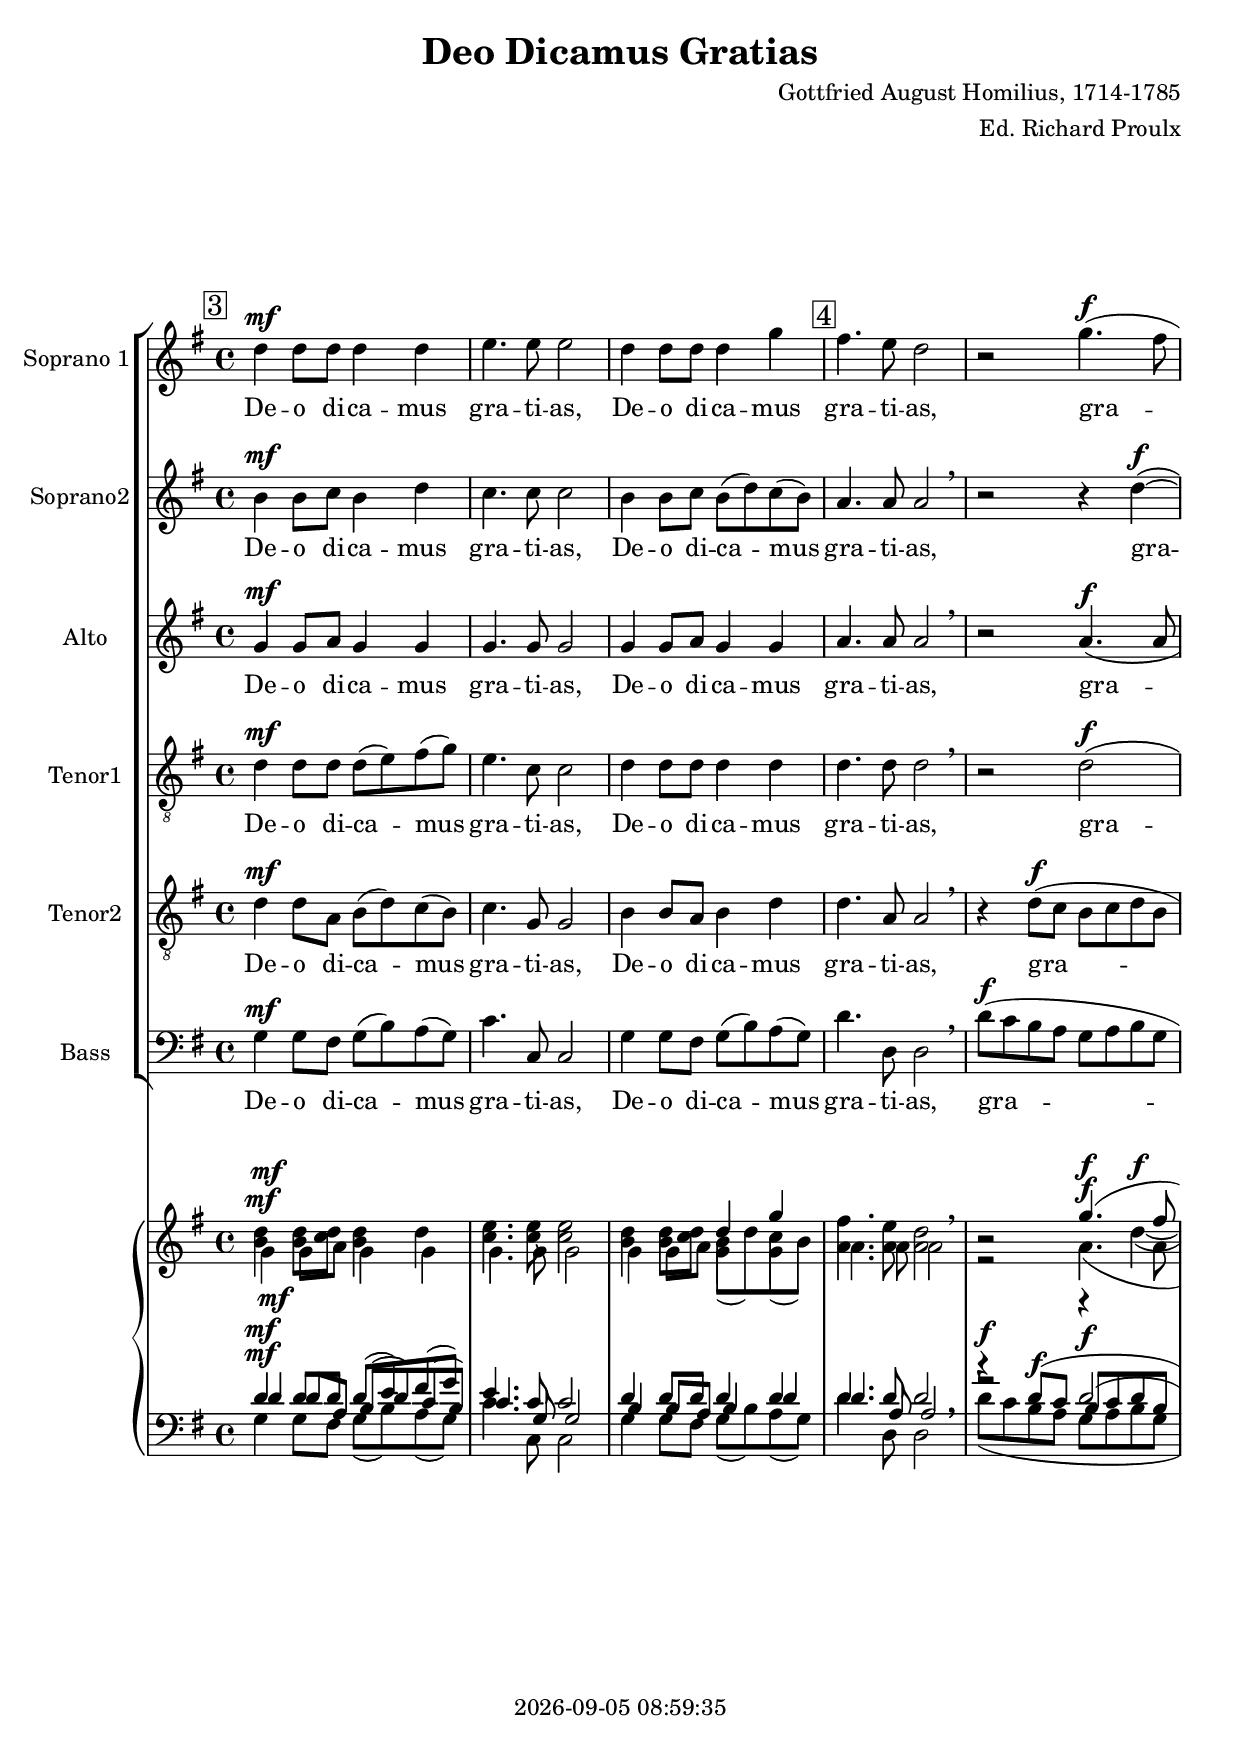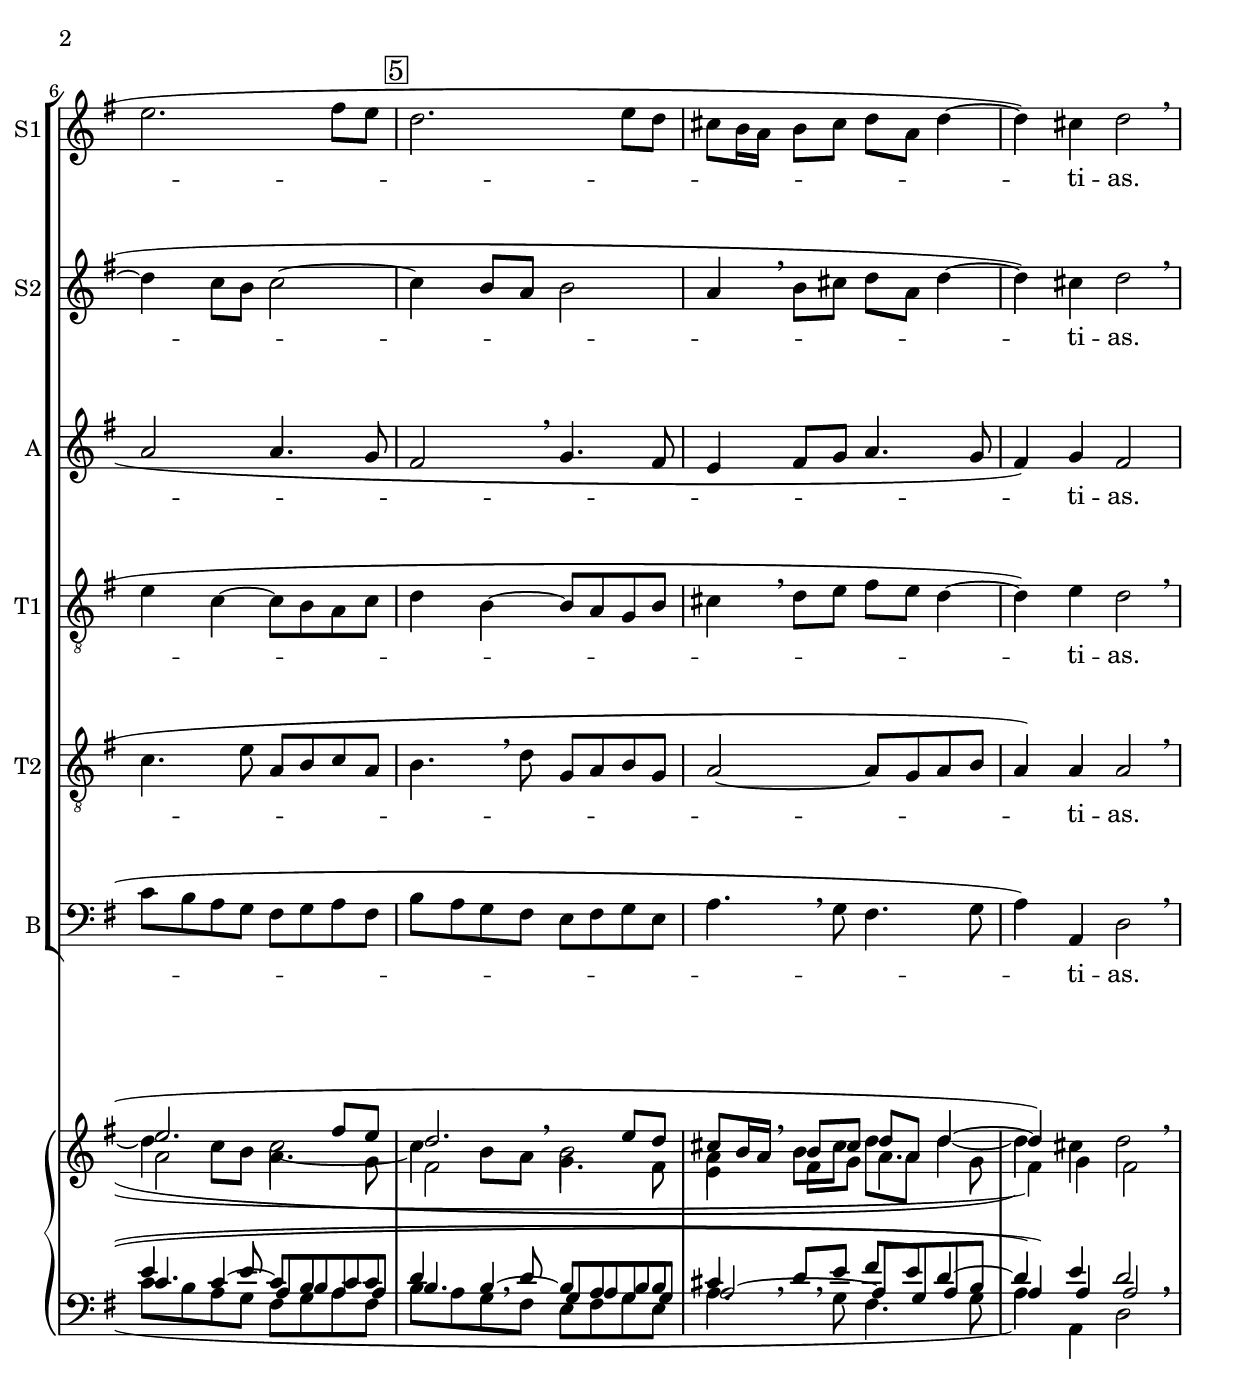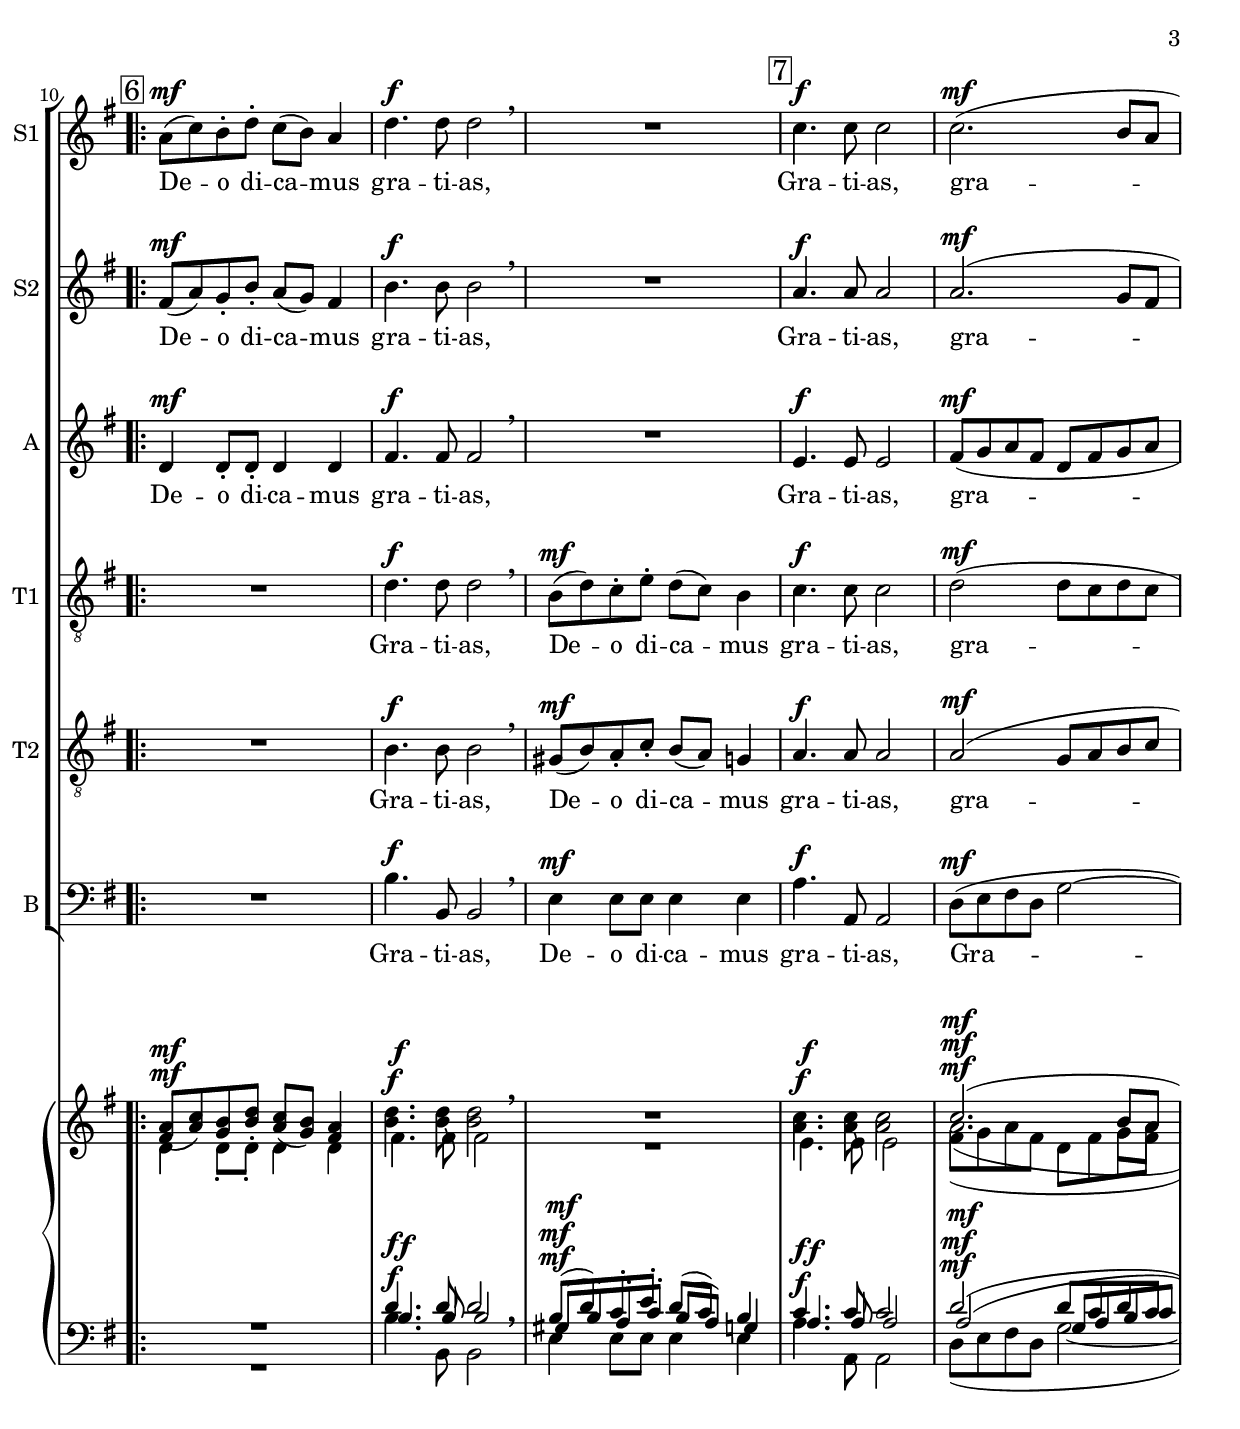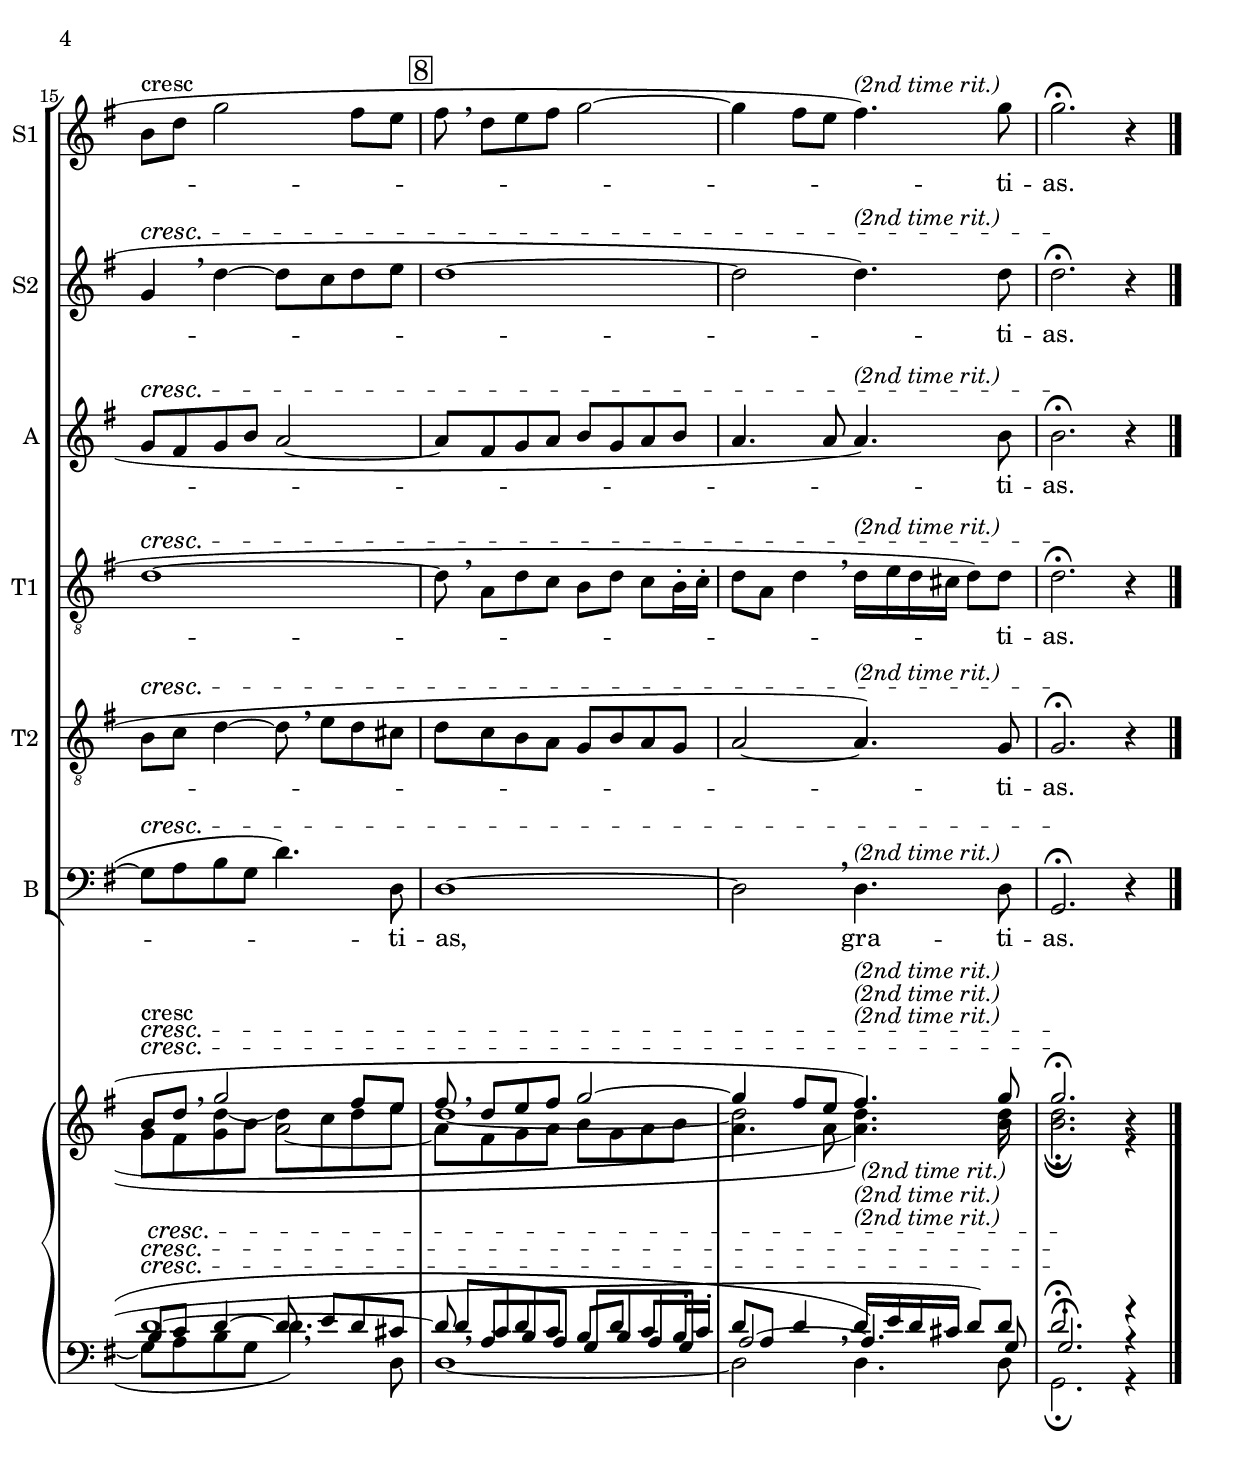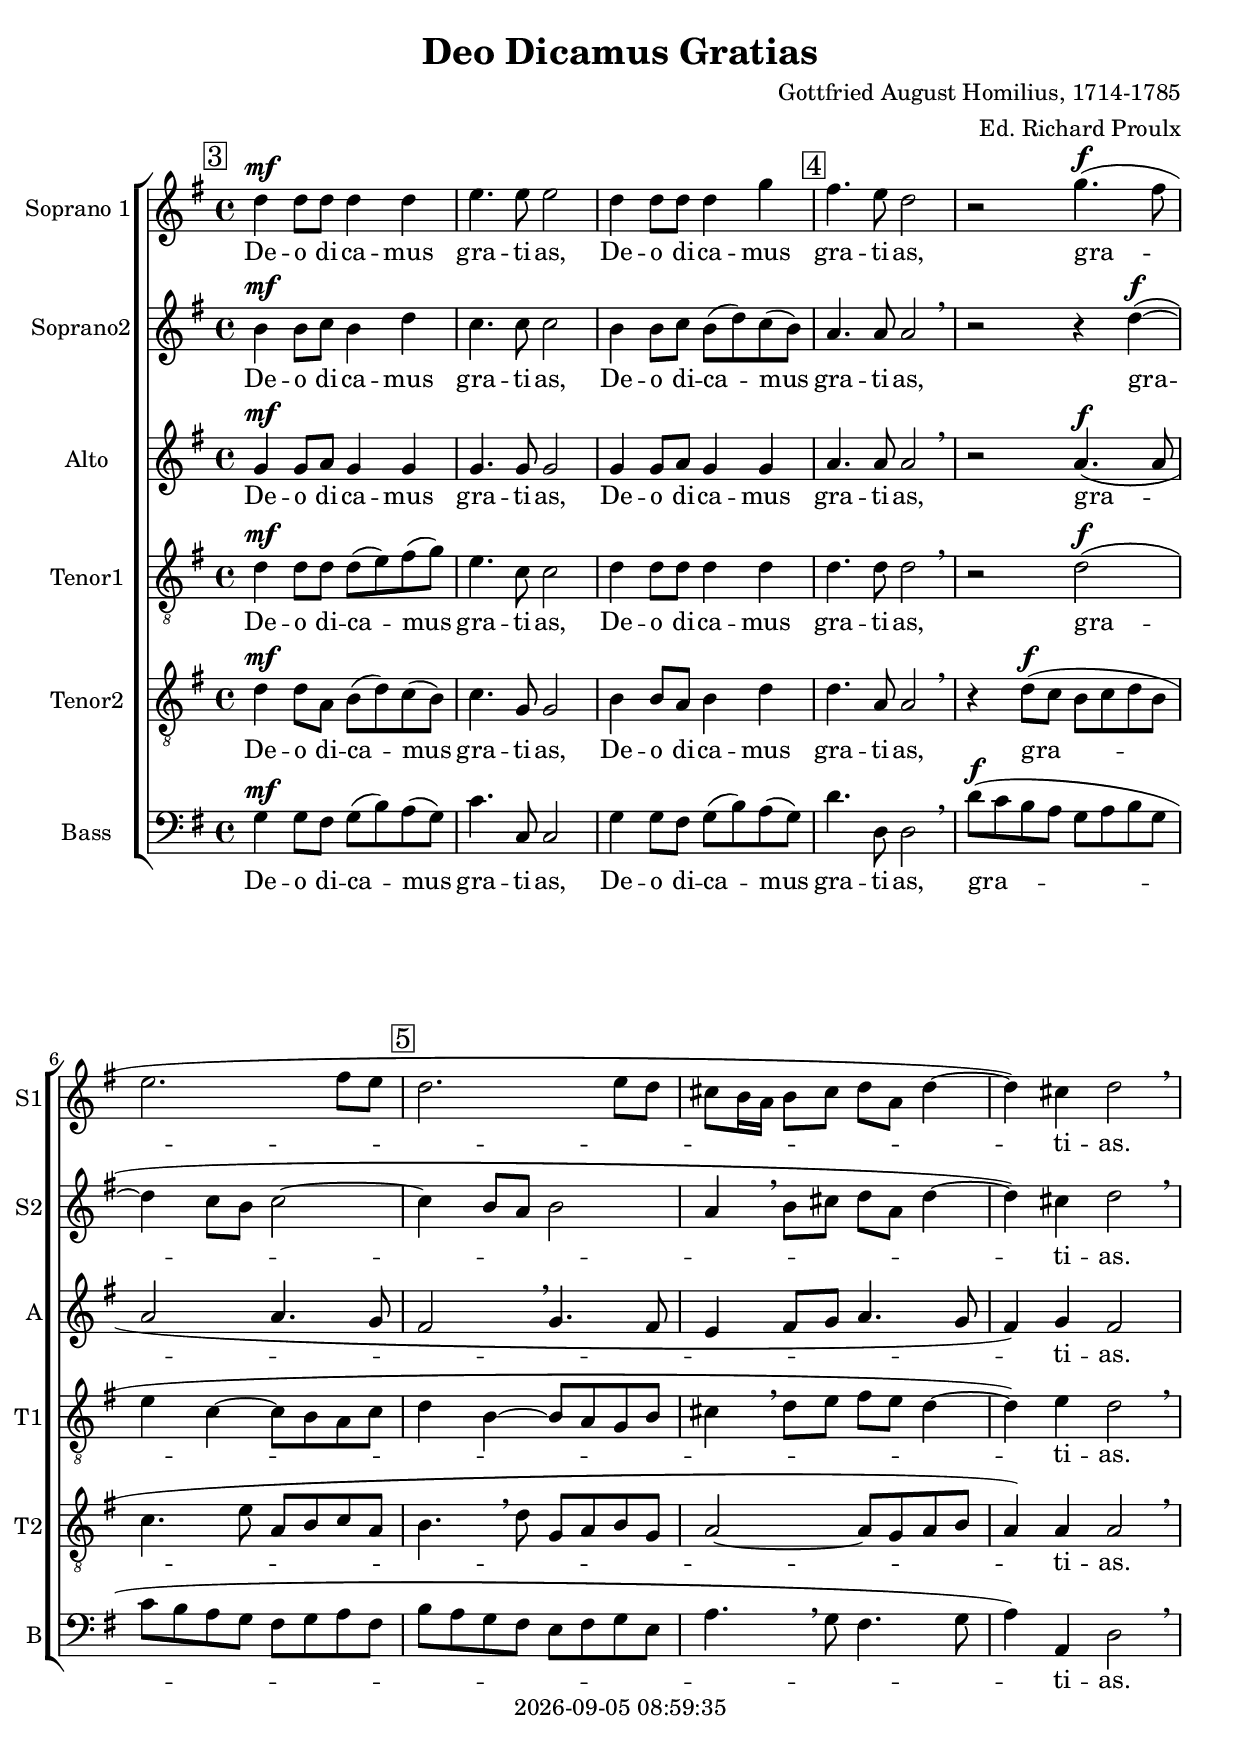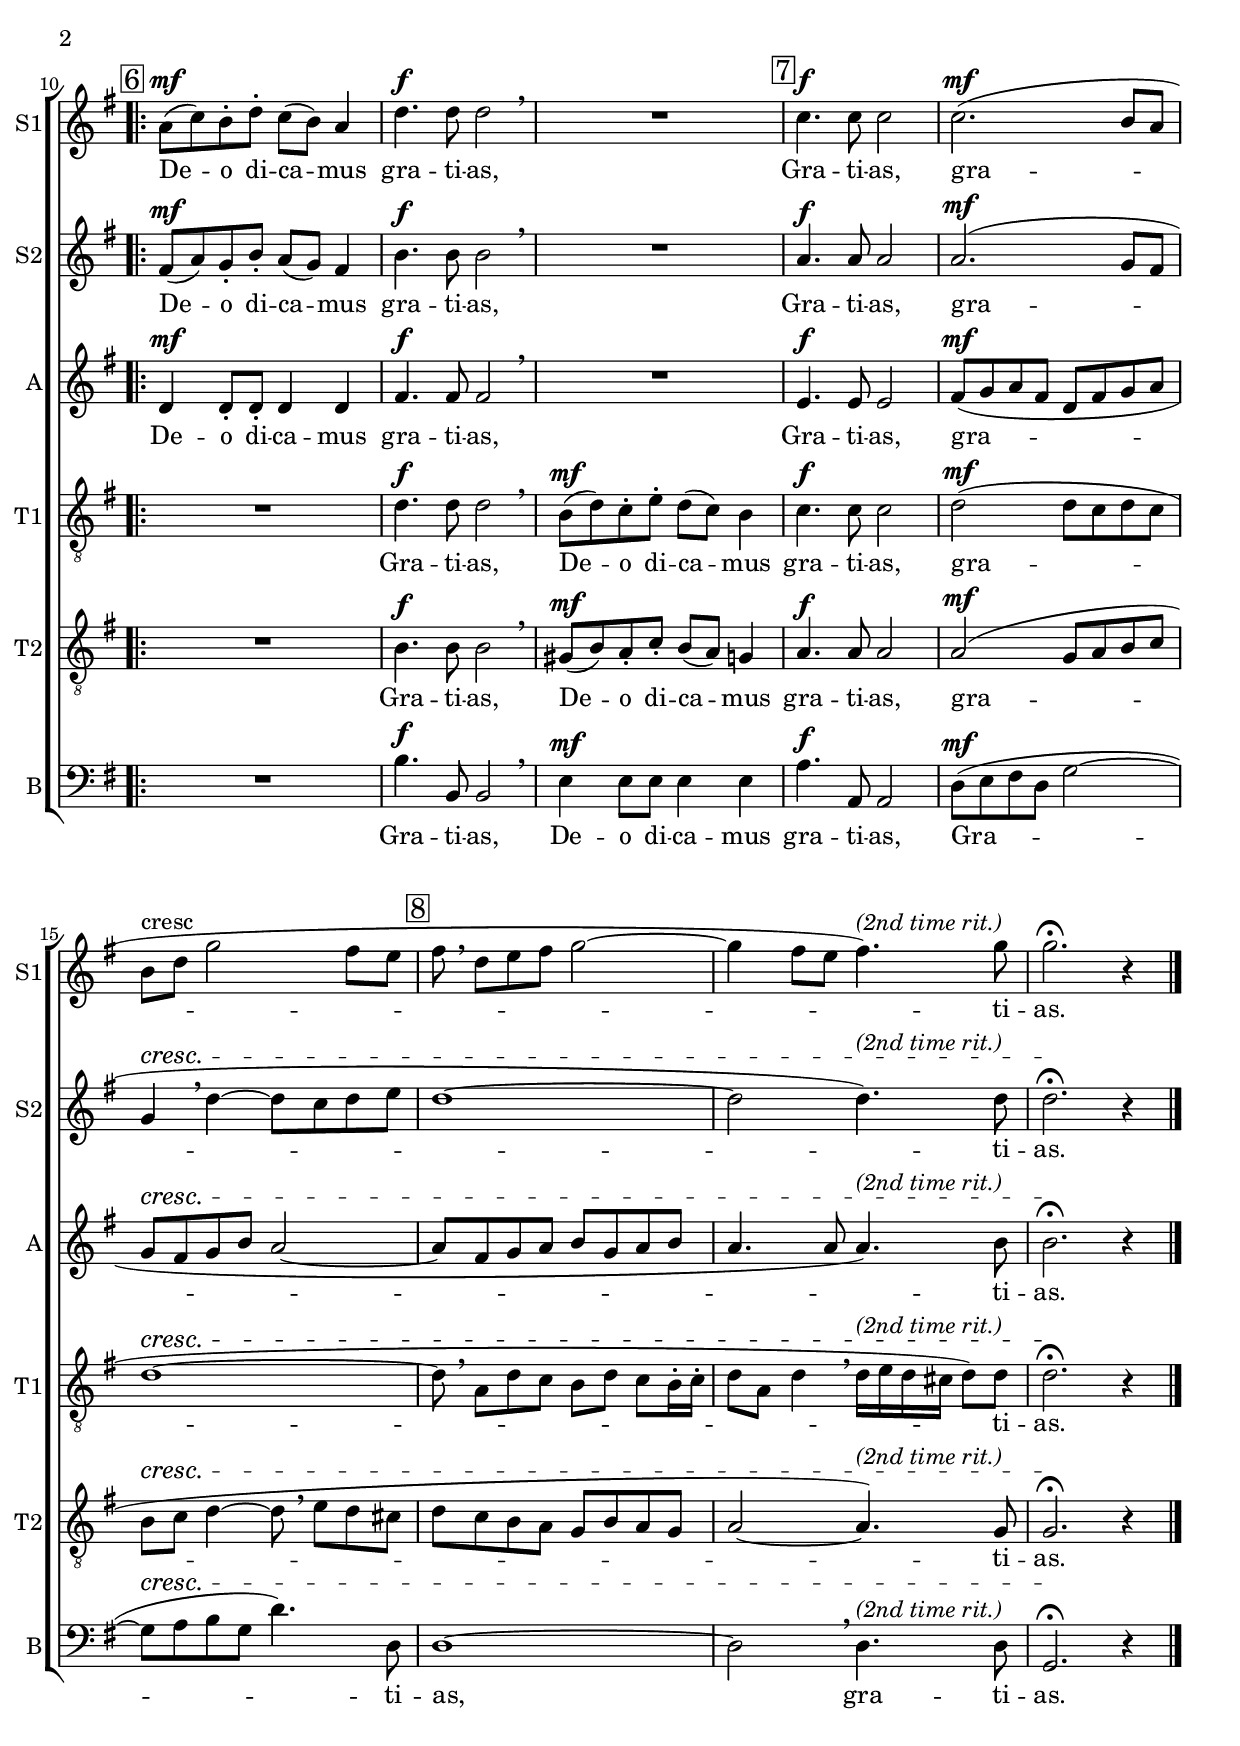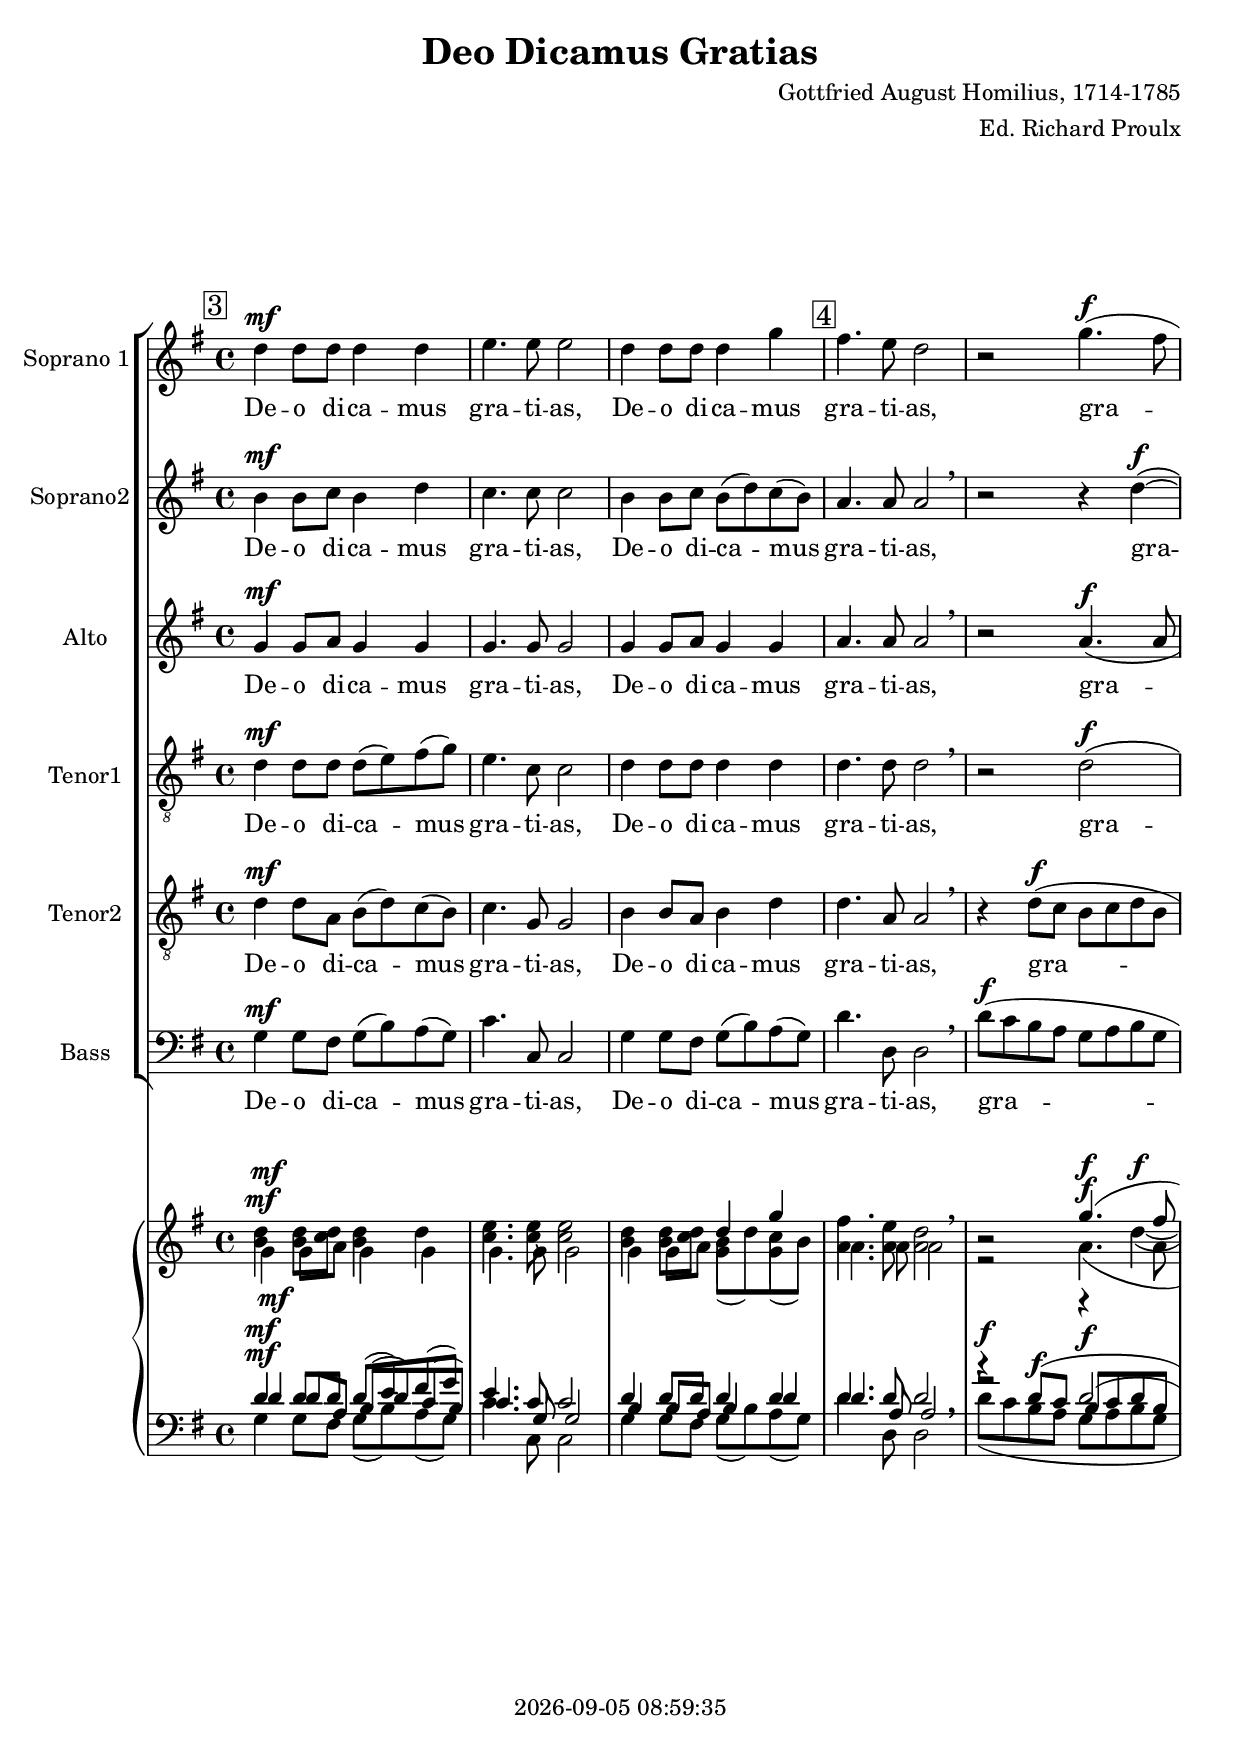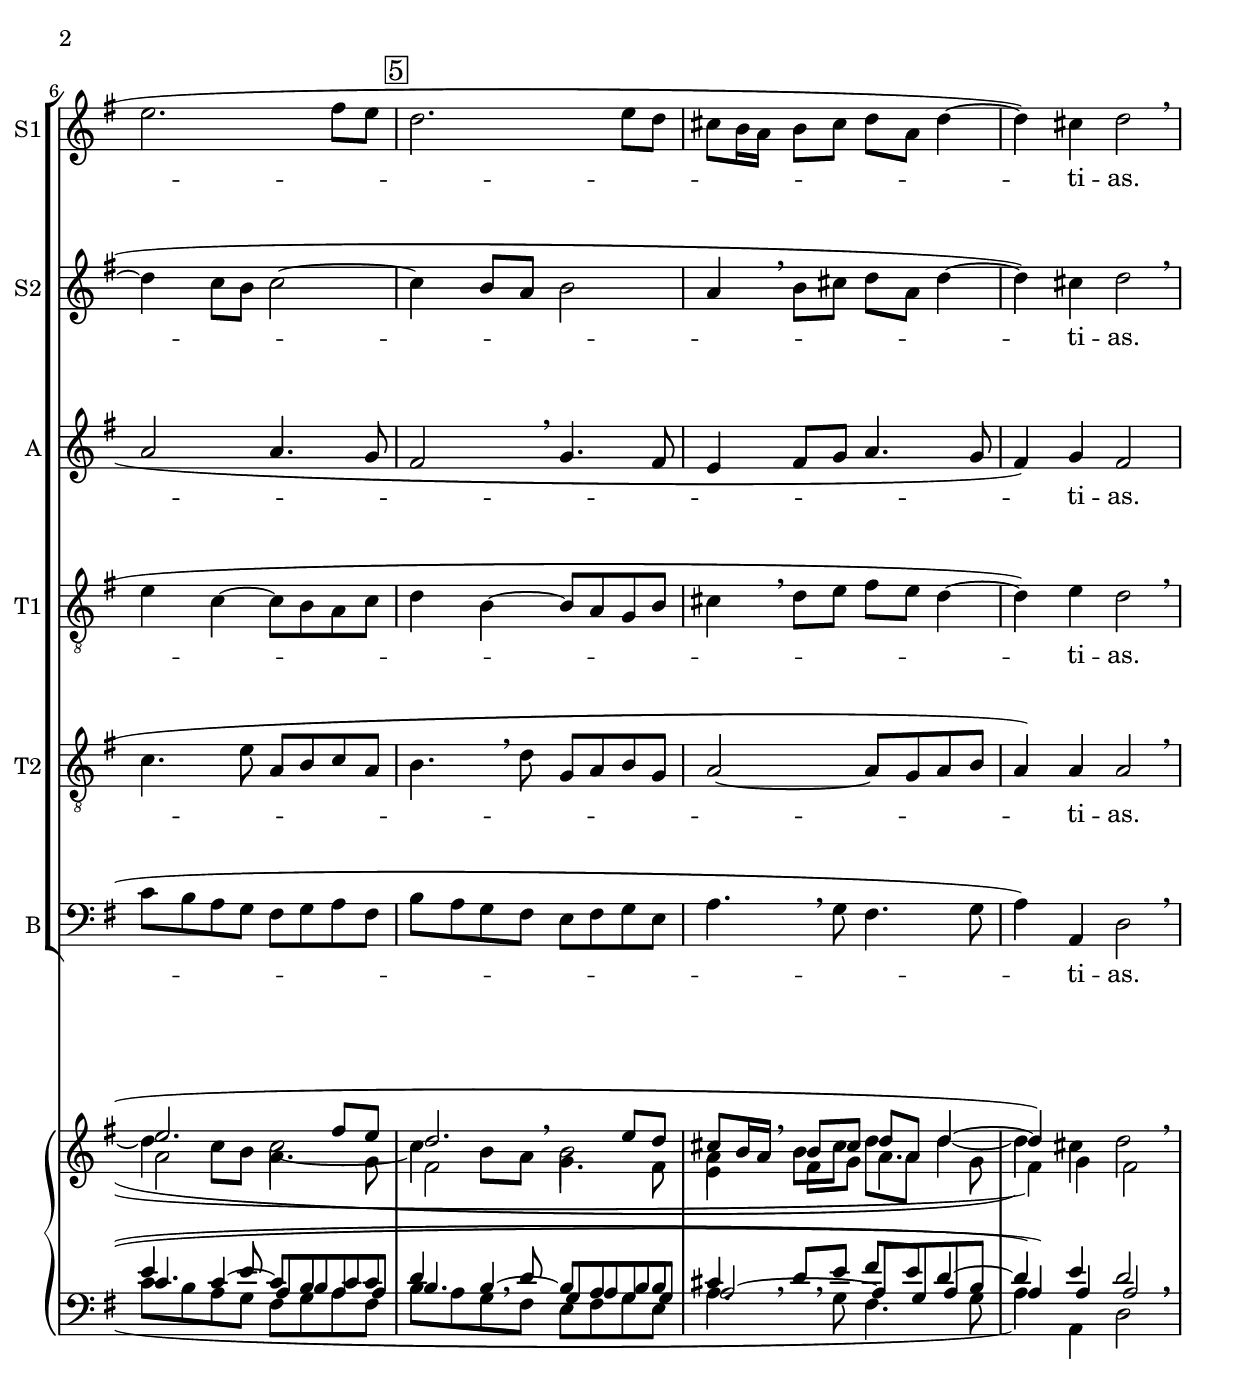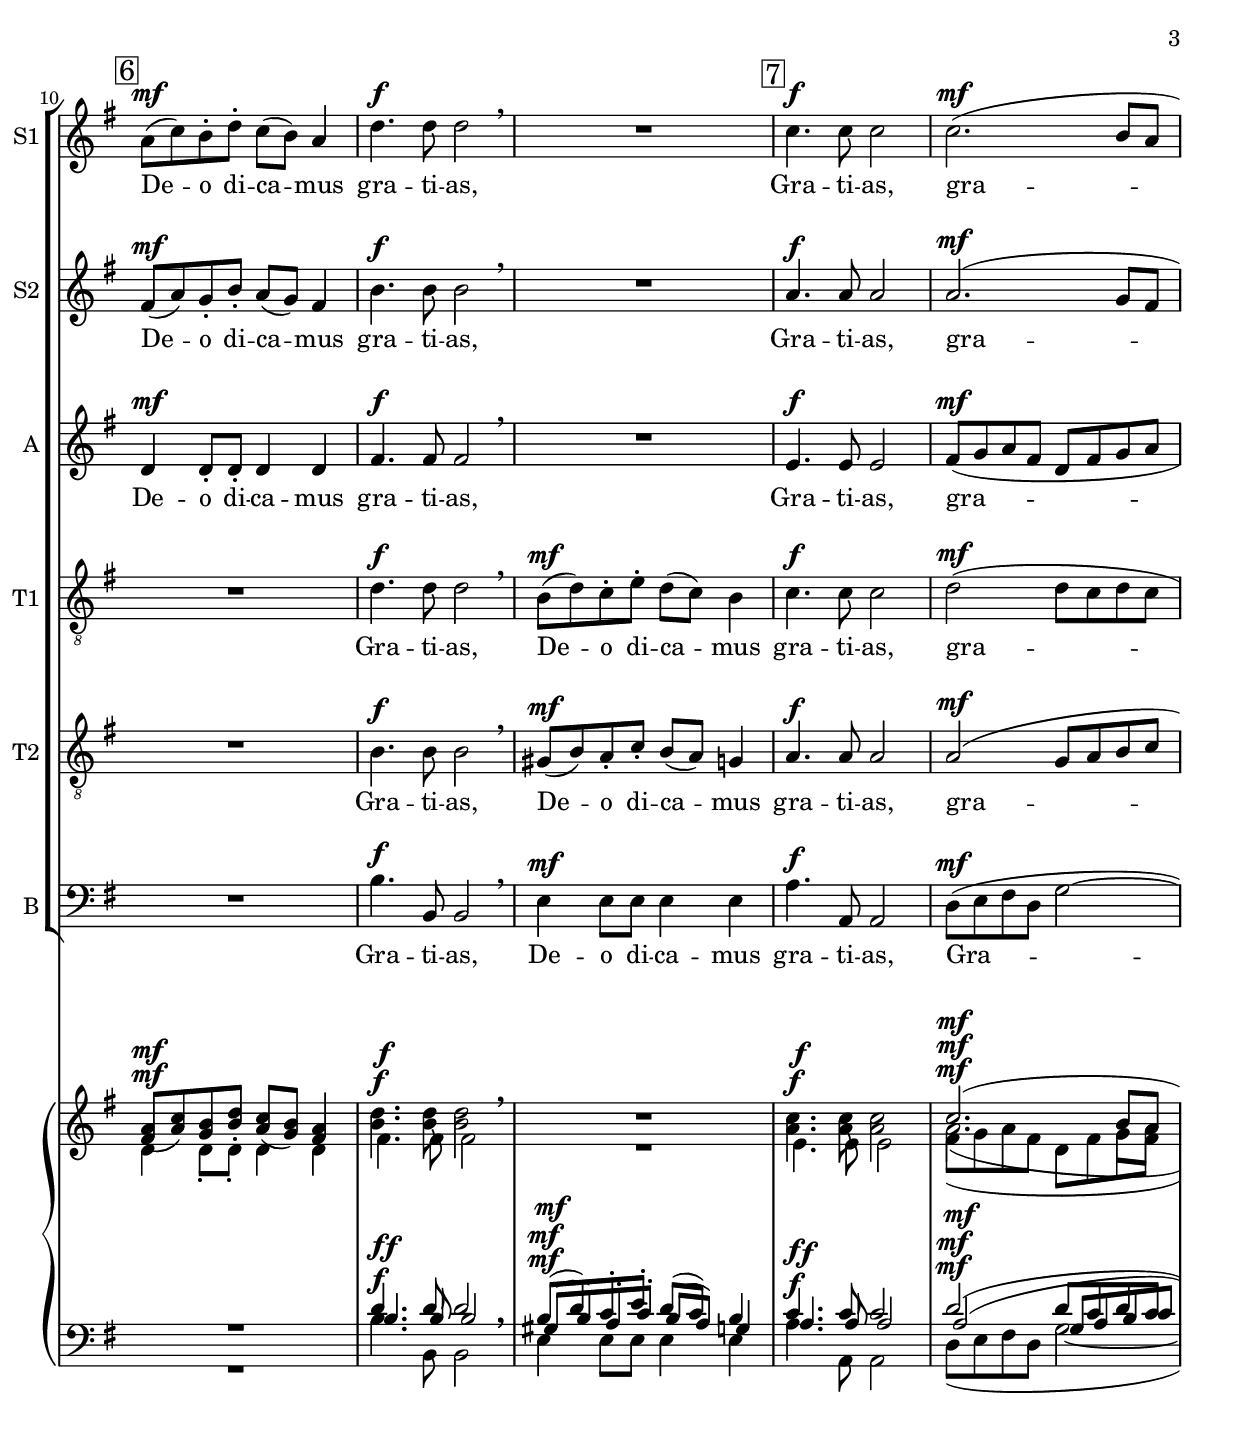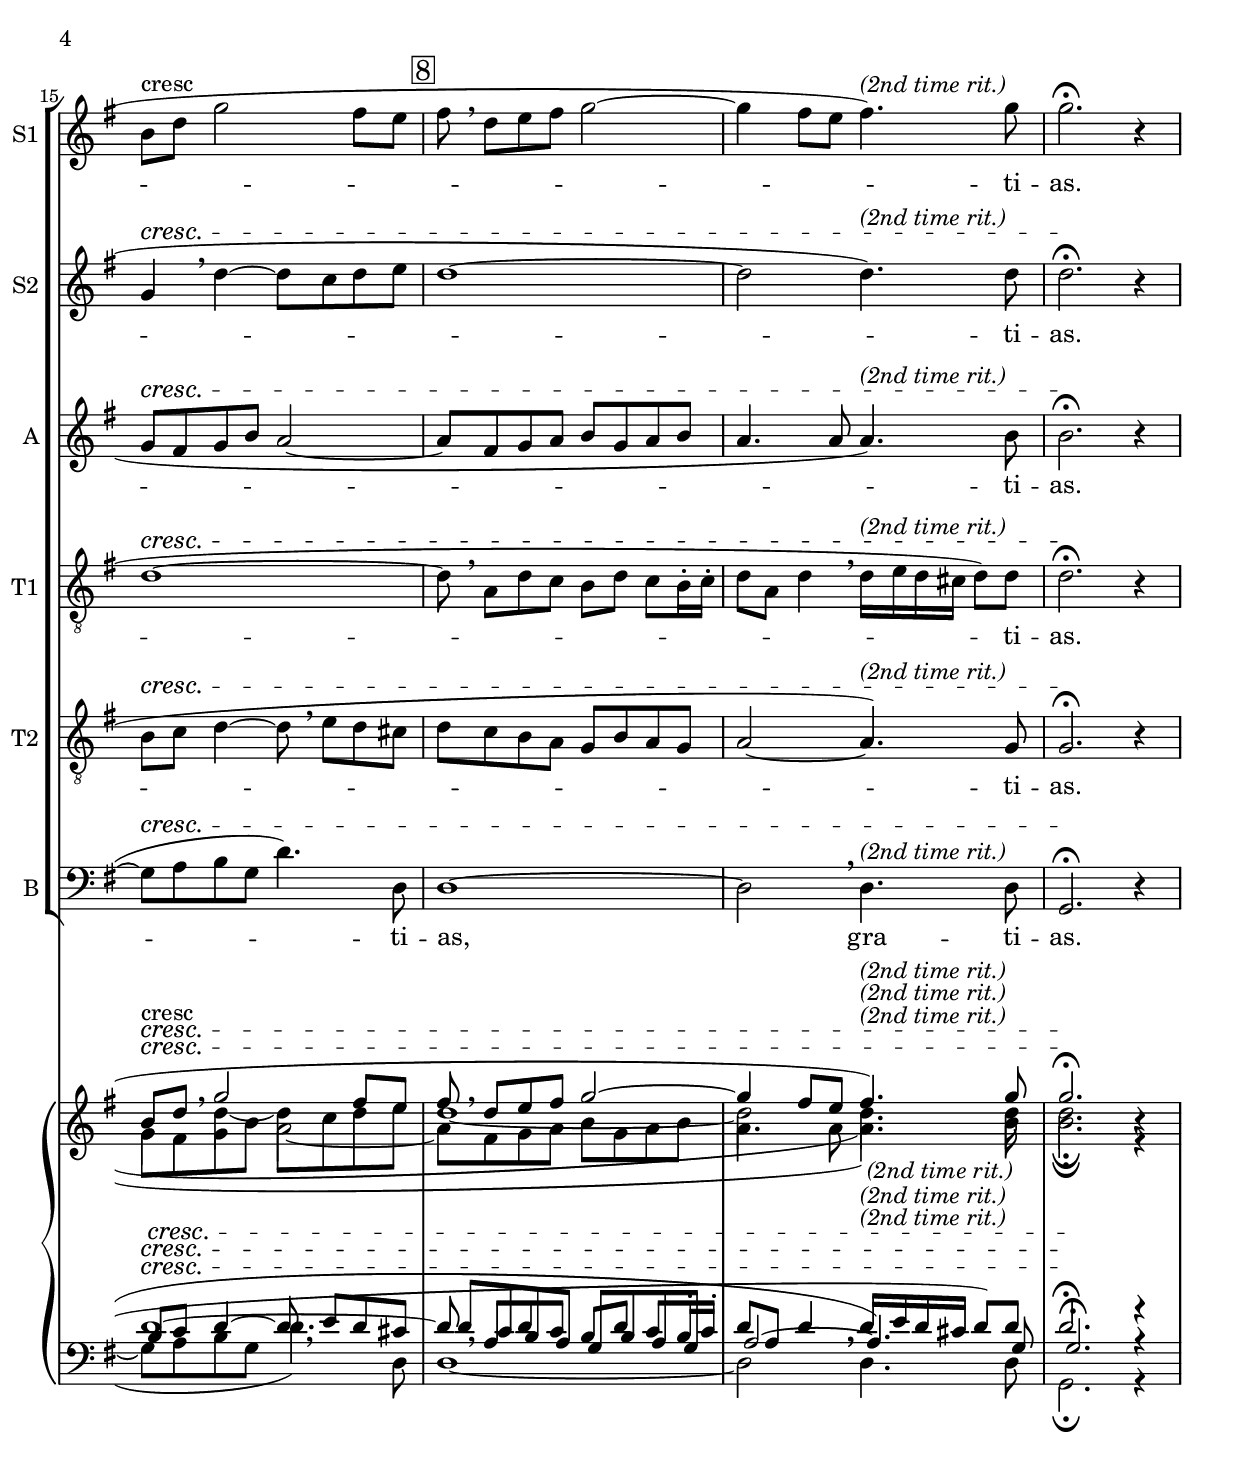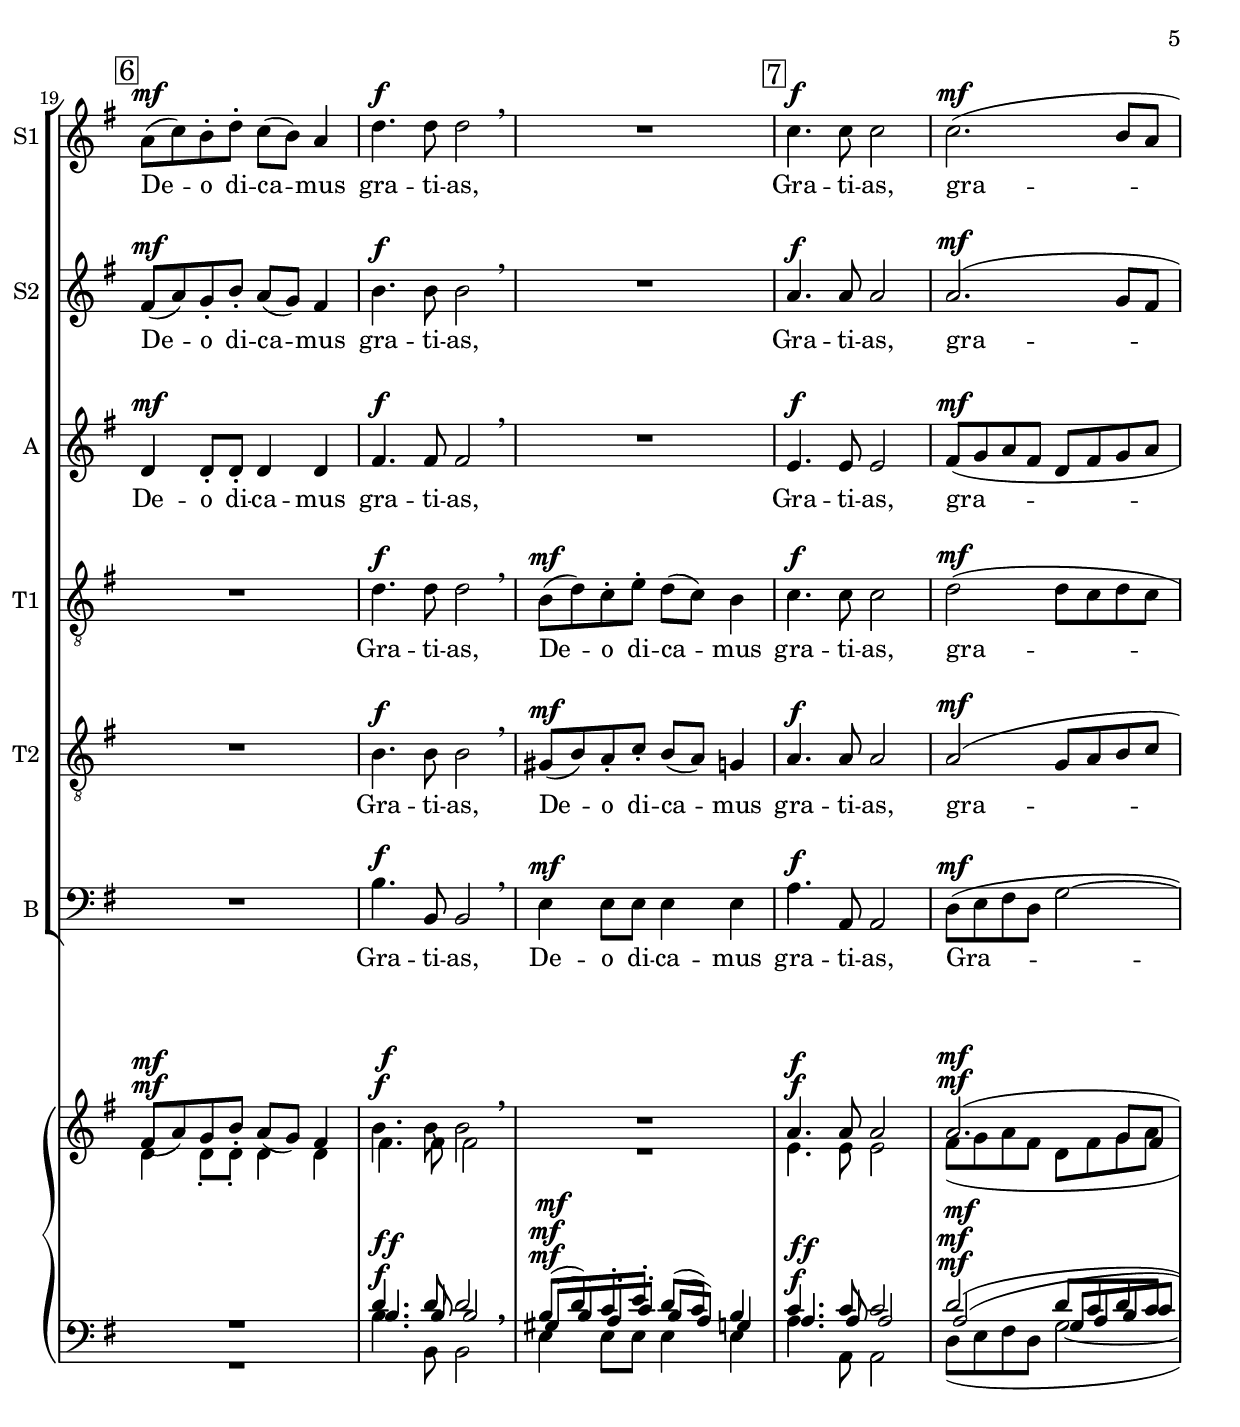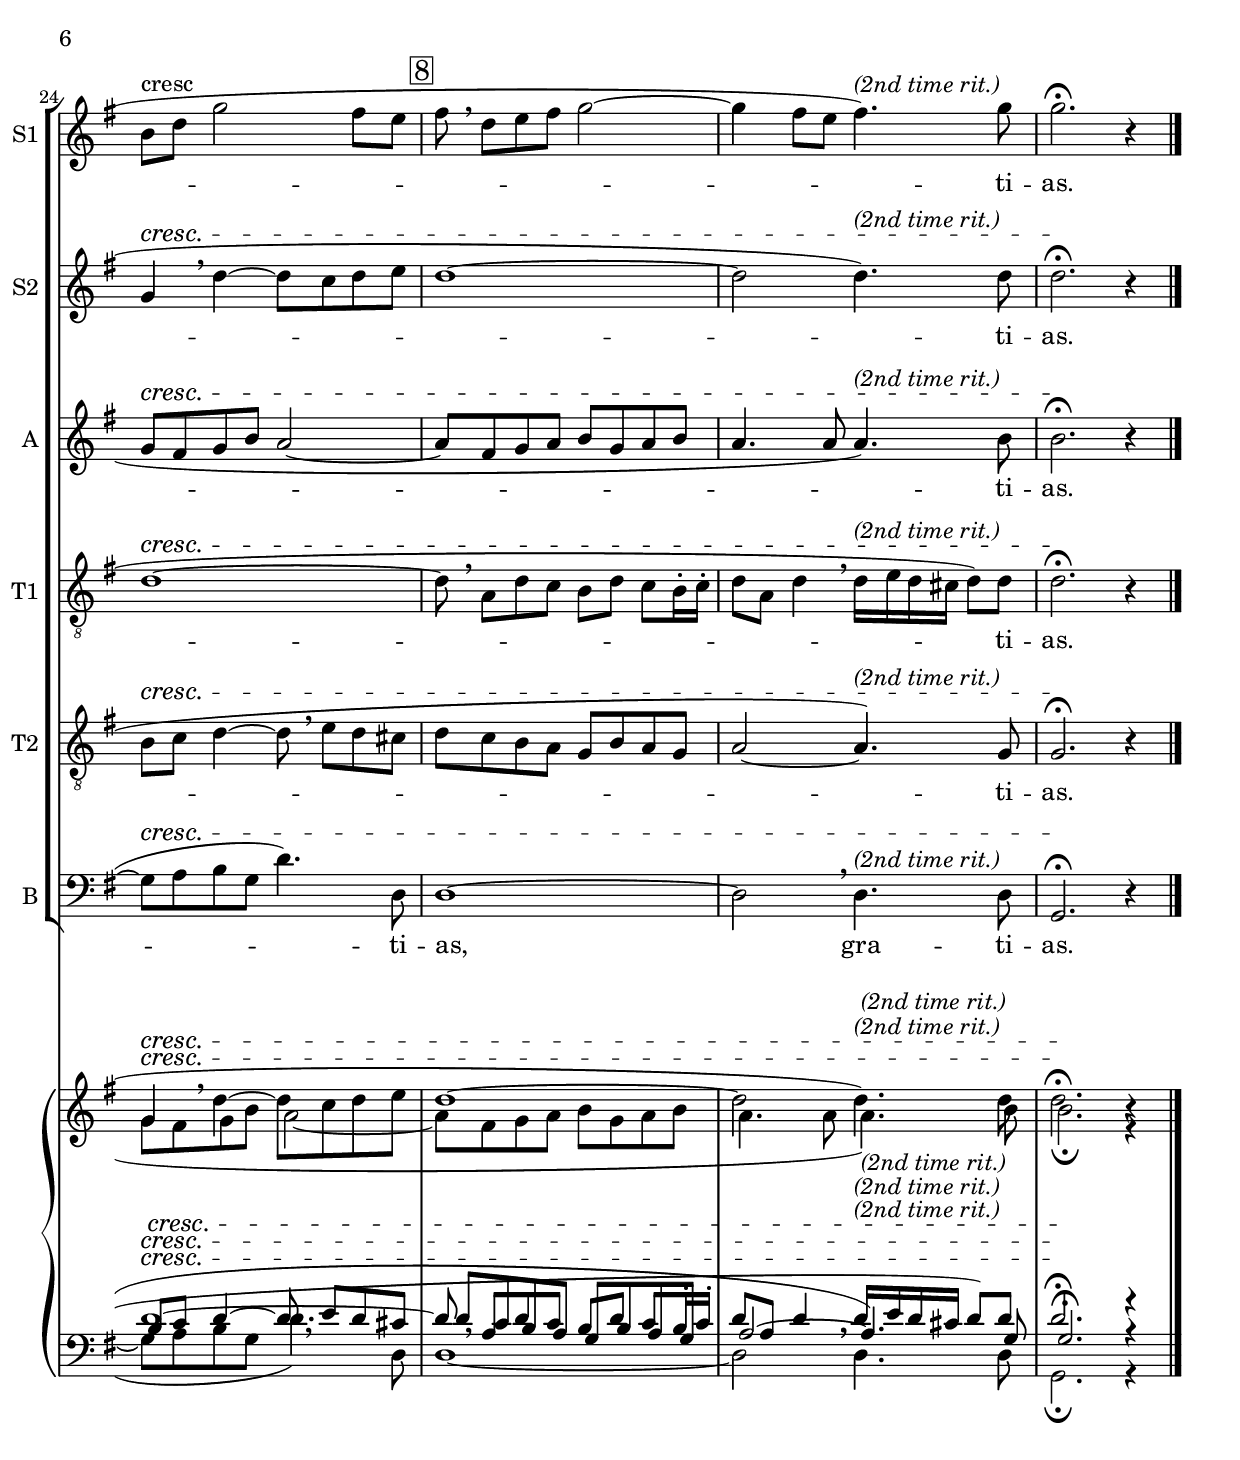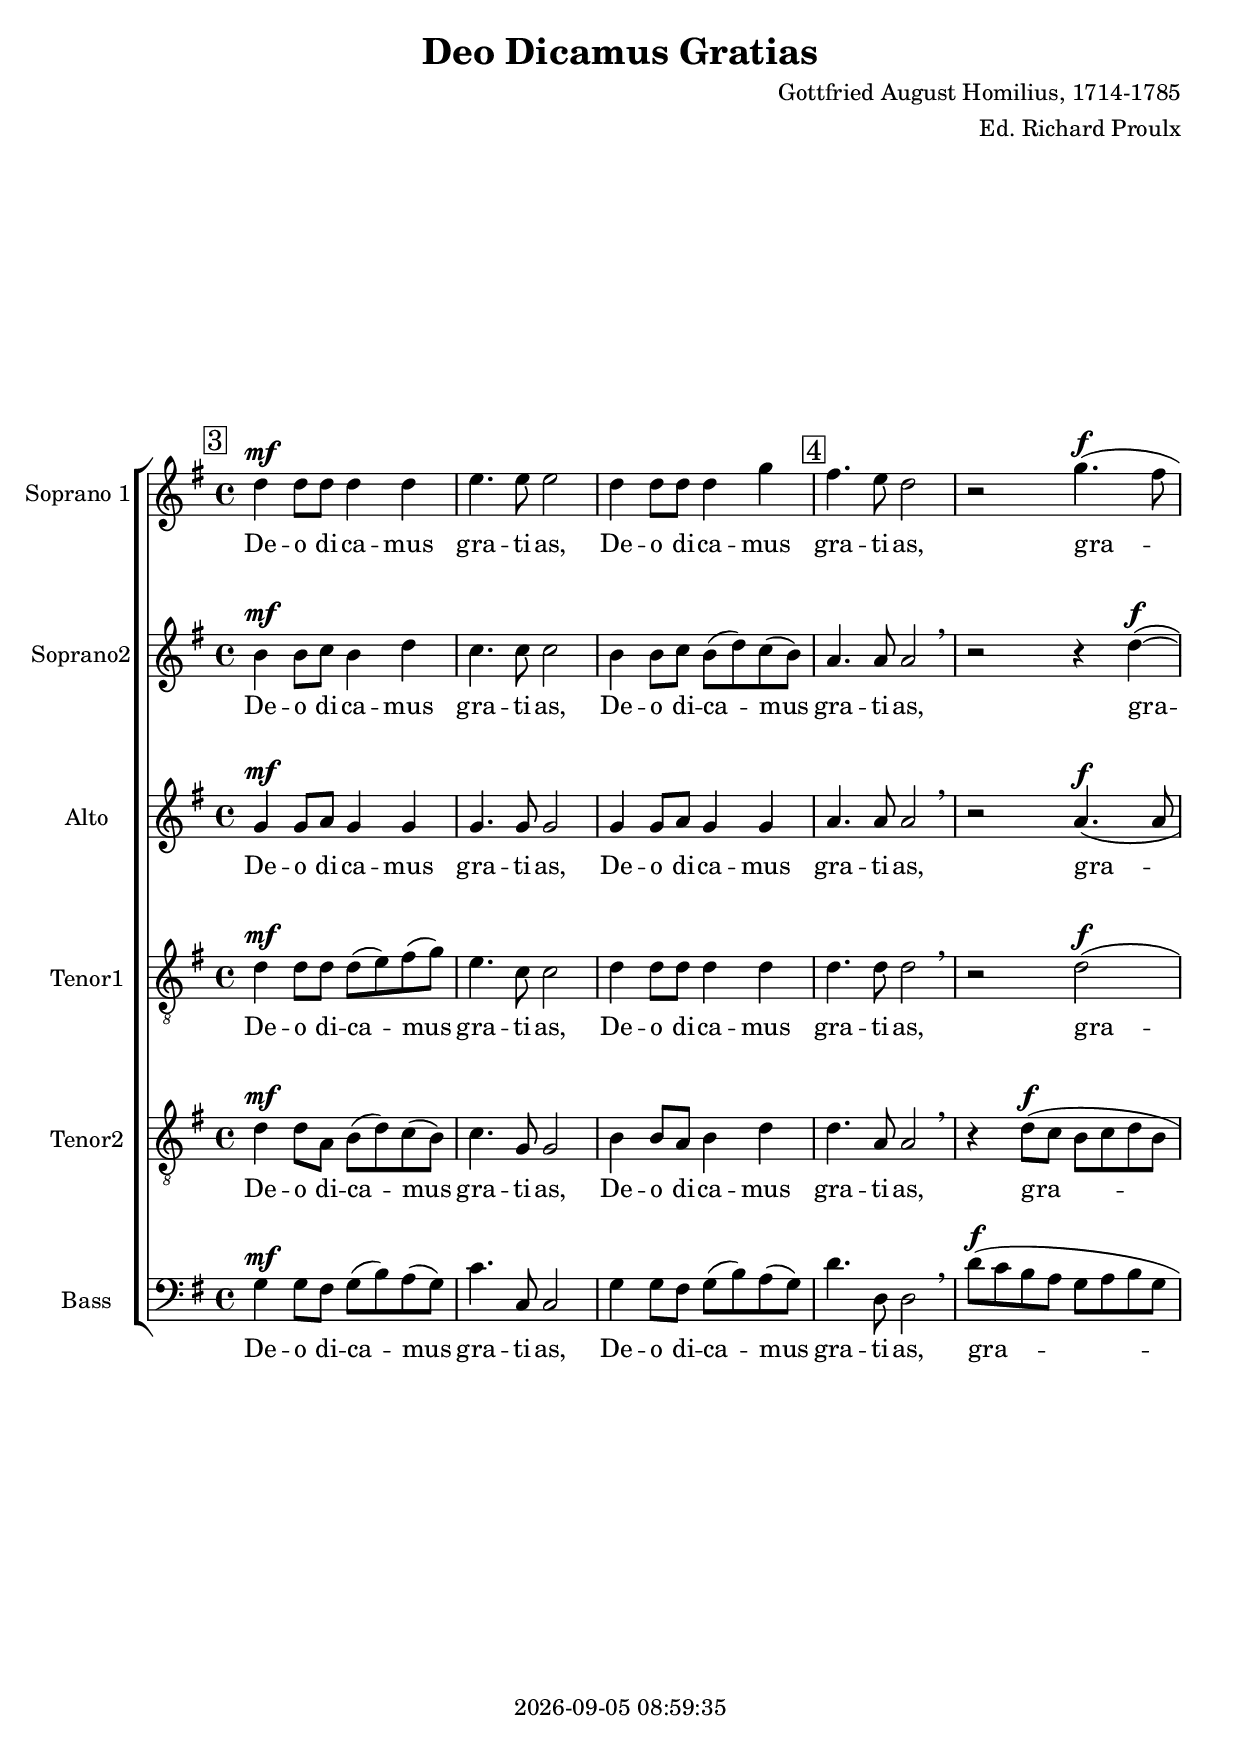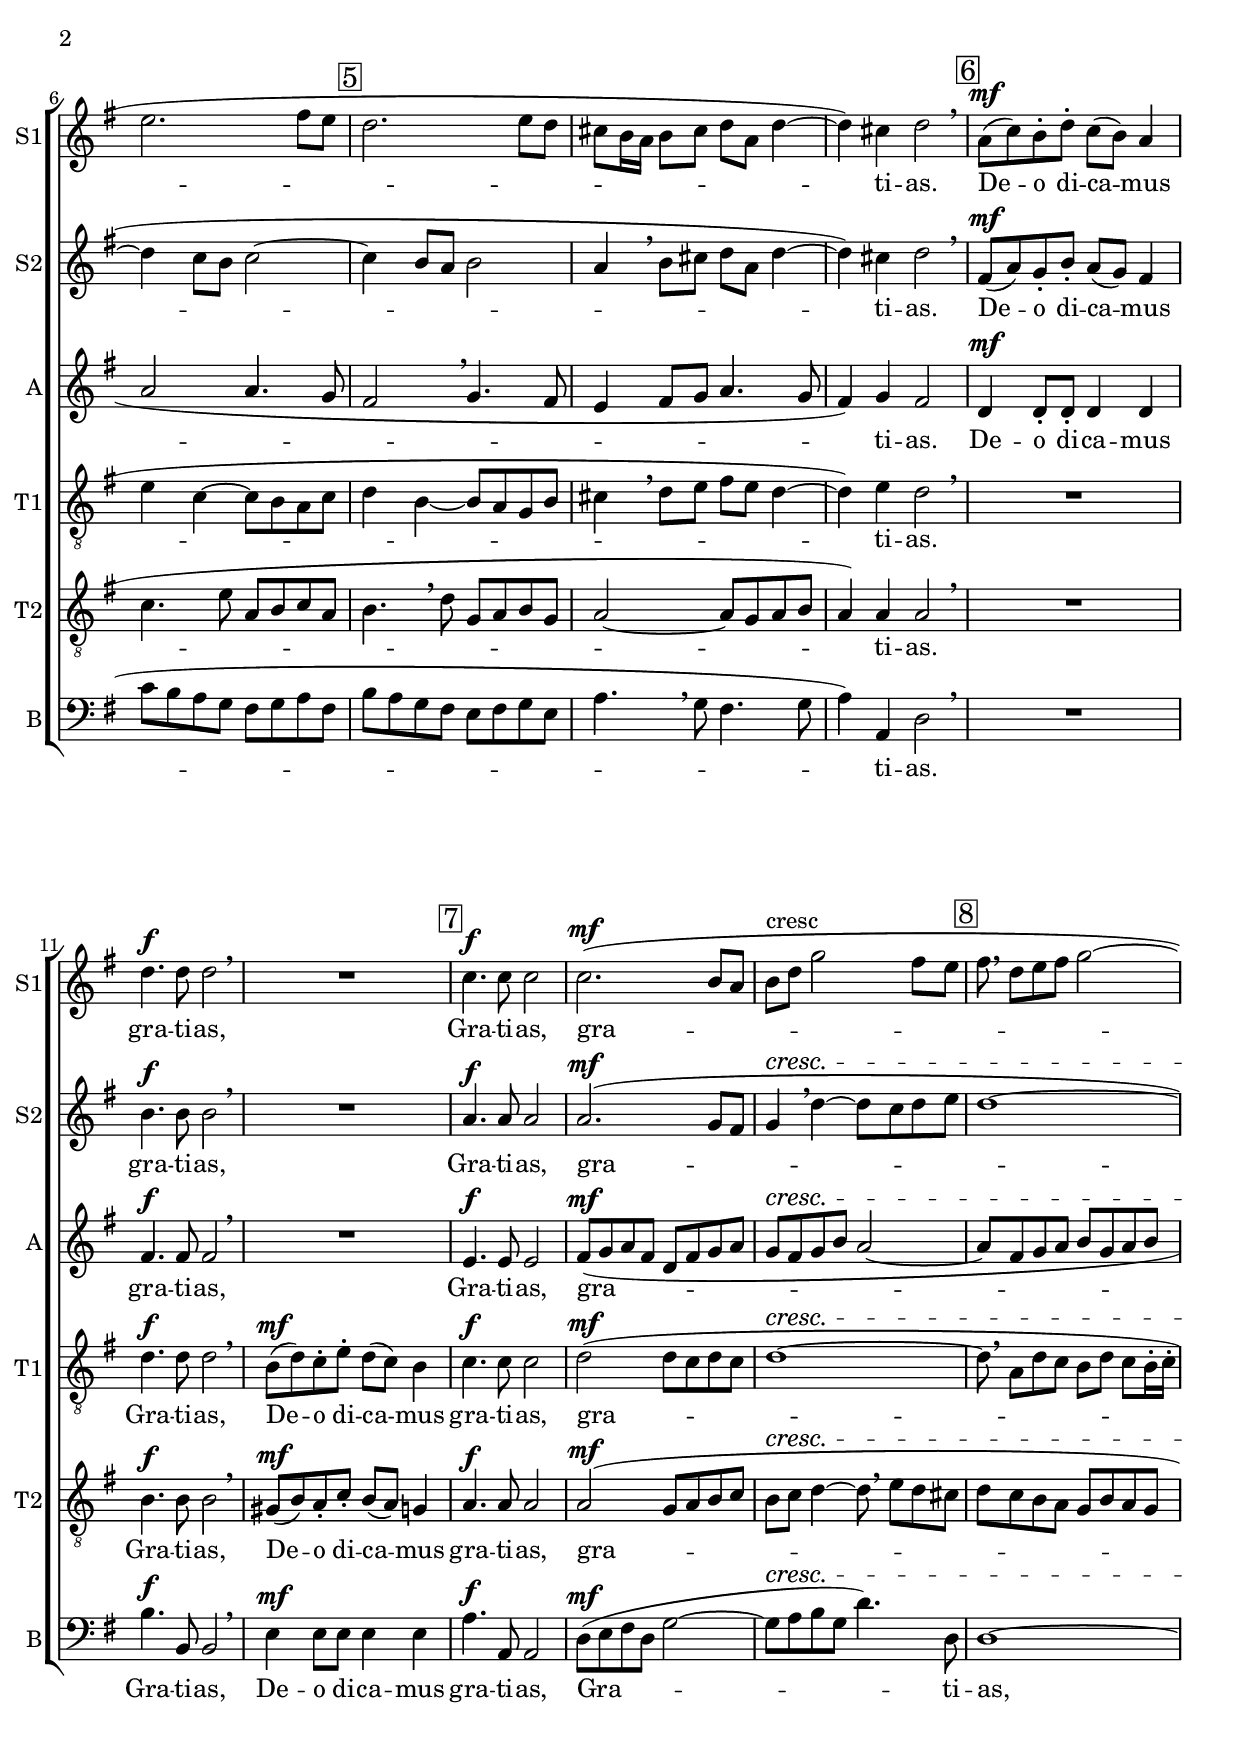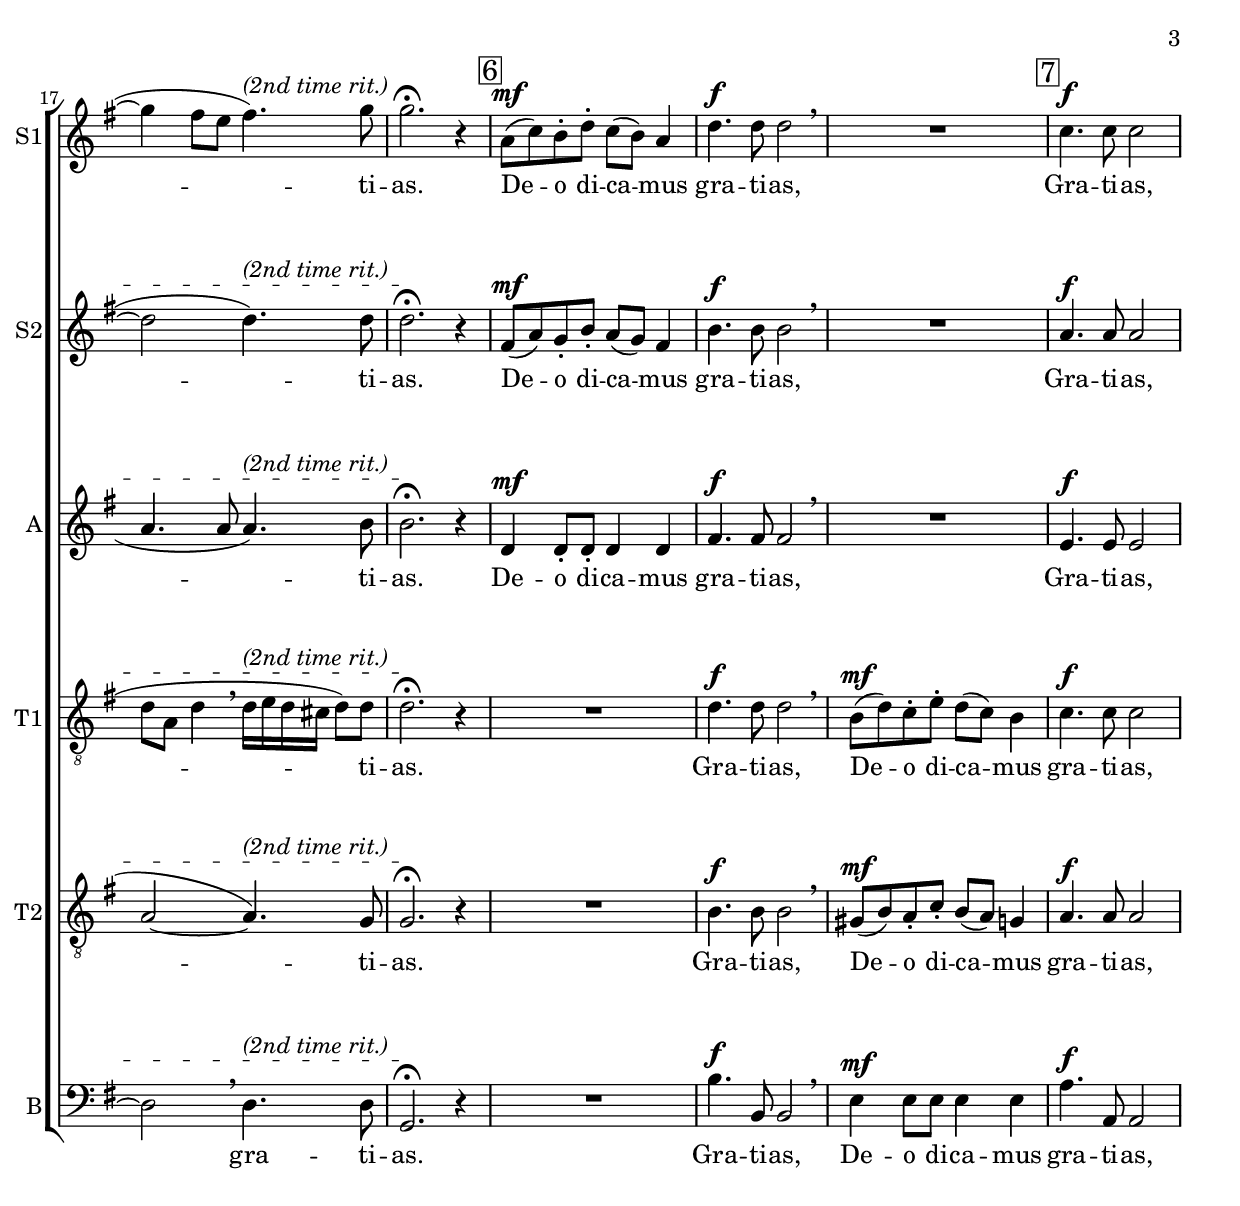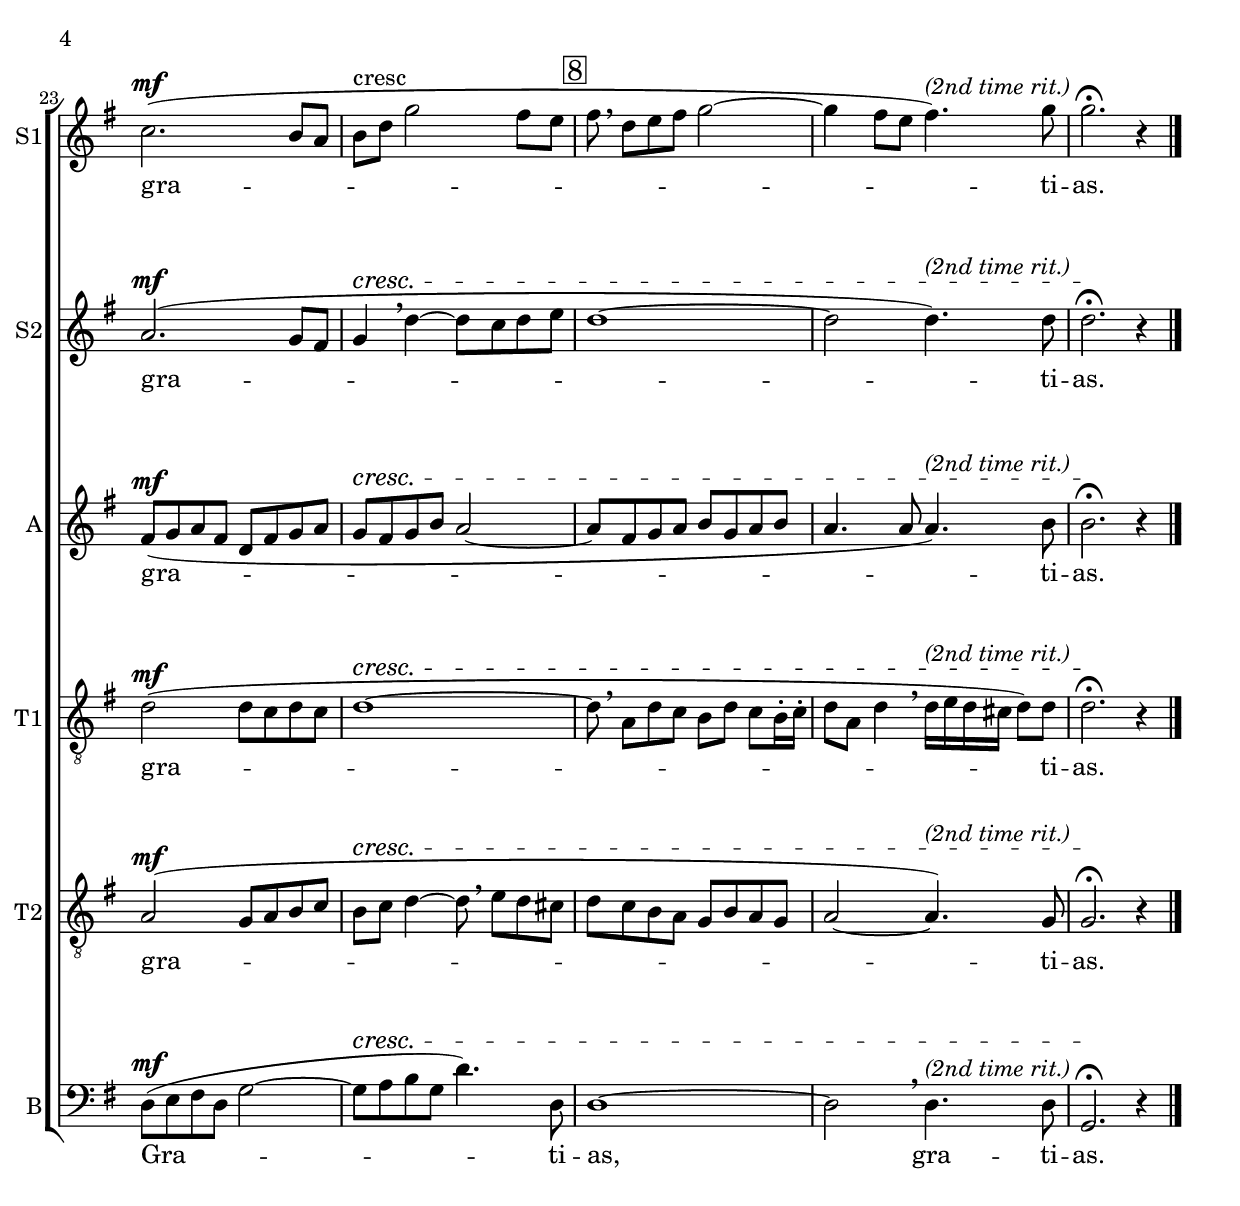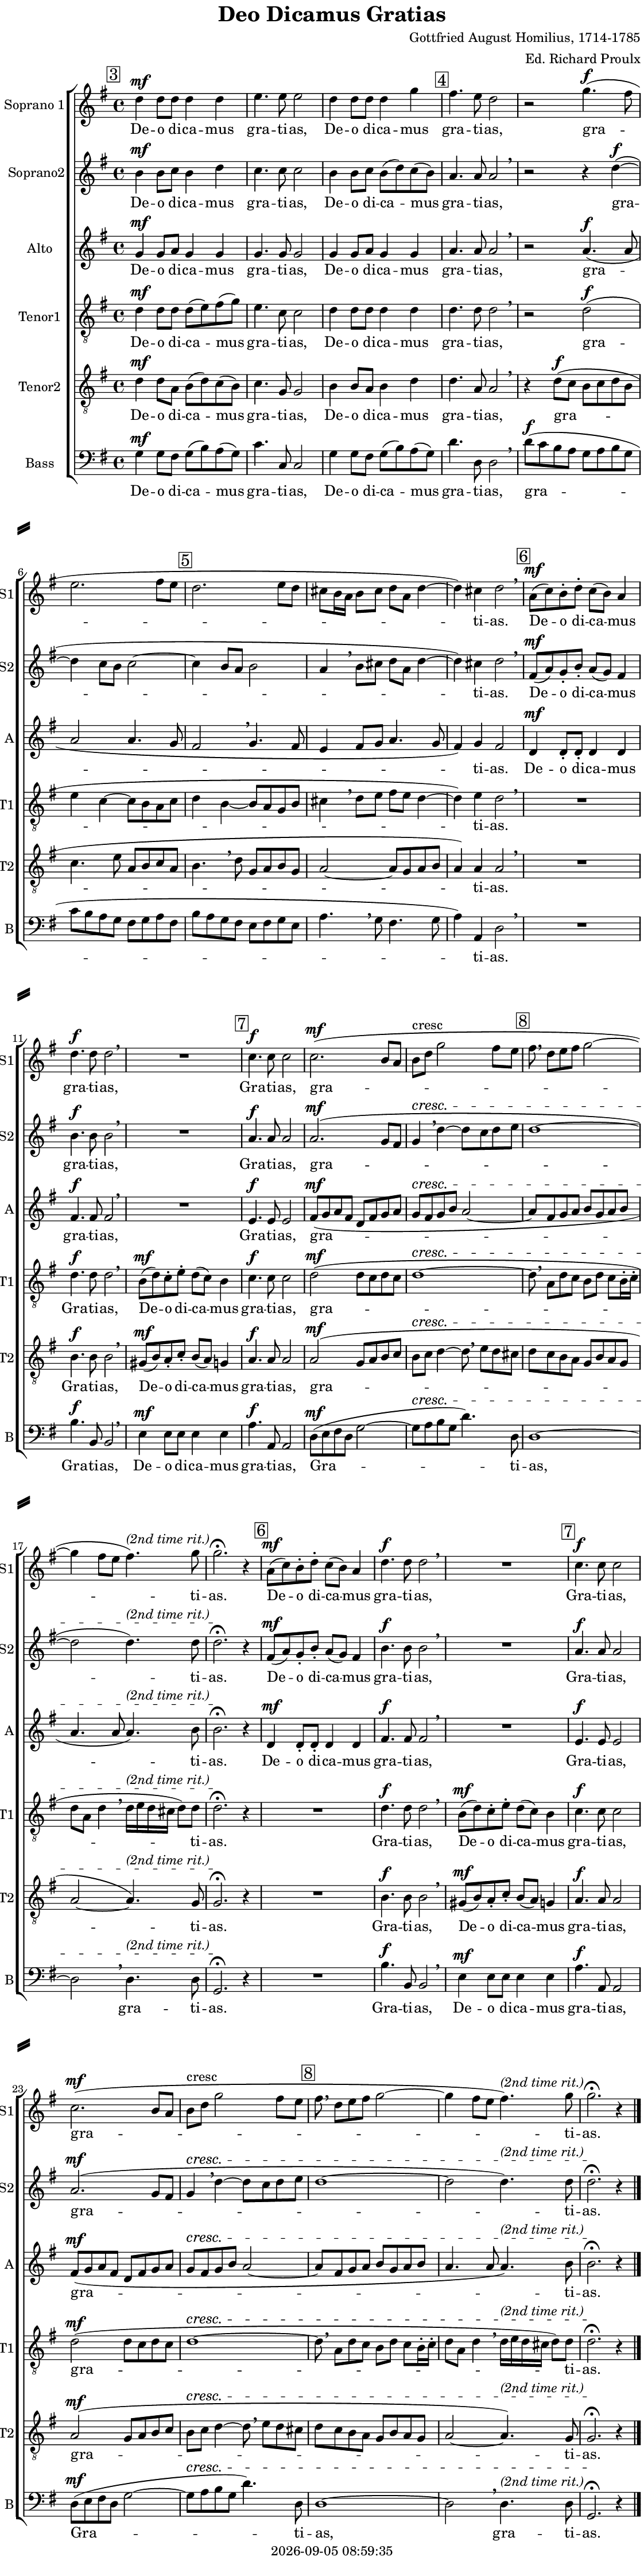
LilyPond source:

\version "2.22.0"

\include "predefined-guitar-fretboards.ly"
\include "articulate.ly"

today = #(strftime "%Y-%m-%d %H:%M:%S" (localtime (current-time)))

\header {
% centered at top
%  dedication  = "dedication"
  title       = "Deo Dicamus Gratias"
%  subtitle    = "subtitle"
%  subsubtitle = "subsubtitle"
%  instrument  = "instrument"
  
% arrangement of following lines:
%
%  poet    composer
%  meter   arranger
%  piece       opus

  composer    = "Gottfried August Homilius, 1714-1785"
  arranger    = "Ed. Richard Proulx"
%  opus        = "opus"

%  poet        = "poet"
%  meter       = "meter"
%  piece       = "piece"

% centered at bottom
% tagline     = "tagline" % default lilypond version
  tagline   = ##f
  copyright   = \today
}

% #(set-global-staff-size 16)

global = {
  \key g \major
  \time 4/4
}

TempoTrack = {
  \tempo Moderato 4=75
  s1*25
  \set Score.tempoHideNote = ##t
  s2 \tempo 4=60
  s2
  s1
}

RehearsalTrack = {
%  \set Score.currentBarNumber = #5
  \mark \markup { \box "3" } s1*3
  \mark \markup { \box "4" } s1*3
  \mark \markup { \box "5" } s1*3
  \repeat volta 2 {
    \mark \markup { \box "6" } s1*3
    \mark \markup { \box "7" } s1*3
    \mark \markup { \box "8" } s1*3
  }
}

sopranoI = \relative {
  \global
  d''4^\mf 8 8 4 4
  e4. 8 2
  d4 8 8 4 g
  fis4. e8 d2 % 4
  r2 g4.^\f( fis8
  e2. fis8 e
  d2. e8 d % 5
  cis8 b16 a b8 cis d a d4~
  d4) cis d2 \breathe
  \repeat volta 2 {
    a8^\mf(c) b-. d-. c(b) a4 % 6
    d4.^\f 8 2 \breathe
    R1
    c4.^\f 8 2 % 7
    c2.^\mf(b8 a
    b8^cresc d g2 fis8 e
    fis8 \breathe d e fis g2~ % 8
    g4 fis8 e fis4.) ^\markup\italic "(2nd time rit.)" g8
    g2.\fermata\omit\f r4
  }
  \bar "|."
}

wordsWomen = \lyricmode {
  De -- o di -- ca -- mus gra -- ti -- as,
  De -- o di -- ca -- mus gra -- ti -- as,
  gra -- ti -- as.
  
  De -- o di -- ca -- mus gra -- ti -- as,
  Gra -- ti -- as, gra -- ti -- as.
}

wordsWomenSingle = \lyricmode {
  De -- o di -- ca -- mus gra -- ti -- as,
  De -- o di -- ca -- mus gra -- ti -- as,
  gra -- ti -- as.
  
  De -- o di -- ca -- mus gra -- ti -- as,
  Gra -- ti -- as, gra -- ti -- as.
  
  De -- o di -- ca -- mus gra -- ti -- as,
  Gra -- ti -- as, gra -- ti -- as.
}

wordsWomenMidi = \lyricmode {
  "De" "o " di ca "mus " gra ti "as, "
  "\nDe" "o " di ca "mus " gra ti "as, "
  "\ngra" ti "as. "
  
  "\nDe" "o " di ca "mus " gra ti "as, "
  "\nGra" ti "as, " gra "ti " "as. "
  
  "\nDe" "o " di ca "mus " gra ti "as, "
  "\nGra" ti "as, " gra "ti" "as. "
}

sopranoII = \relative {
  \global
  b'4^\mf 8 c b4 d
  c4. 8 2
  b4 8 c b(d) c(b)
  a4. 8 2 \breathe % 4
  r2 r4 d^\f( ~
  d4 c8 b c2~
  c4 b8 a b2 % 5
  a4 \breathe b8 cis d a d4~
  d4) cis d2 \breathe
  \repeat volta 2 {
    fis,8^\mf (a) g-. b-. a(g) fis4 % 6
    b4.^\f 8 2 \breathe
    R1
    a4.^\f 8 2 % 7
    a2.^\mf (g8 fis
    g4^\cresc \breathe d'4~8 c d e
    d1~ % 8
    d2 4.^\markup\italic "(2nd time rit.)" ) 8
    d2.\fermata\omit\f r4
  }
  \bar "|."
}

alto = \relative {
  \global
  g'4^\mf 8 a g4 4
  g4. 8 2
  g4 8 a g4 4
  a4. 8 2 \breathe % 4
  r2 4.^\f (a8
  2 a4. g8
  fis2 \breathe g4. fis8 % 5
  e4 fis8 g a4. g8
  fis4) g fis2
  \repeat volta 2 {
    d4^\mf 8-. 8-. 4 4 % 6
    fis4.^\f 8 2 \breathe
    R1
    e4.^\f 8 2 % 7
    fis8^\mf (g a fis d fis g a
    g8^\cresc fis g b a2~
    a8 fis g a b g a b % 8
    a4. 8 a4.^\markup\italic "(2nd time rit.)" )b8
    b2.\fermata\omit\f r4
  }
  \bar "|."
}

tenorI = \relative {
  \global
  d'4^\mf 8 8 8(e) fis(g)
  e4. c8 2
  d4 8 8 4 4
  d4. 8 2 \breathe % 4
  r2 d^\f (
  e4 c~8 b a c
  d4 b~8 a g b % 5
  cis4 \breathe d8 e fis e d4~
  d4) e d2 \breathe
  \repeat volta 2 {
    R1 % 6
    d4.^\f 8 2 \breathe
    b8^\mf (d) c-. e-. d(c) b4
    c4.^\f 8 2 % 7
    d2^\mf (8 c d c
    d1^\cresc ~
    d8 \breathe  a d c b d c b16-. c-. % 8
    d8 a d4 \breathe d16^\markup\italic "(2nd time rit.)" e d cis d8) d
    d2.\fermata\omit\f r4
  }
  \bar "|."
}

wordsTenor = \lyricmode {
  De -- o di -- ca -- mus gra -- ti -- as,
  De -- o di -- ca -- mus gra -- ti -- as,
  gra -- ti -- as.
  
  Gra -- ti -- as,
  De -- o di -- ca -- mus gra -- ti -- as,
  gra -- ti -- as.
}

wordsTenorSingle = \lyricmode {
  De -- o di -- ca -- mus gra -- ti -- as,
  De -- o di -- ca -- mus gra -- ti -- as,
  gra -- ti -- as.
  
  Gra -- ti -- as,
  De -- o di -- ca -- mus gra -- ti -- as,
  gra -- ti -- as.
  
  Gra -- ti -- as,
  De -- o di -- ca -- mus gra -- ti -- as,
  gra -- ti -- as.
}

wordsTenorMidi = \lyricmode {
  "De" "o " di ca "mus " gra ti "as, "
  "\nDe" "o " di ca "mus " gra ti "as, "
  "\ngra" ti "as. "
  
  "\nGra" ti "as, "
  "\nDe" "o " di ca "mus " gra ti "as, "
  "\ngra" ti "as. "
  
  "\nGra" ti "as, "
  "\nDe" "o " di ca "mus " gra ti "as, "
  "\ngra" ti "as. "
}

tenorII = \relative {
  \global
  4^\mf 8 a b(d) c(b)
  c4. g8 2
  b4 8 a b4 d
  d4. a8 2 \breathe % 4
  r4 d8^\f (c b c d b
  c4. e8 a, b c a
  b4. \breathe d8 g, a b g % 5
  a2~8 g a b
  a4) 4 2 \breathe
  \repeat volta 2 {
    R1 % 6
    b4.^\f 8 2 \breathe
    gis8^\mf (b) a-. c-. b(a) g4
    a4.^\f 8 2 % 7
    a2^\mf (g8 a b c
    b8^\cresc c d4~8 \breathe e d cis
    d8 c b a g b a g % 8
    a2~4.) ^\markup\italic "(2nd time rit.)" g8
    g2.\fermata\omit\f r4
  }
  \bar "|."
}

bass = \relative {
  \global
  g4^\mf 8 fis g(b) a(g)
  c4. c,8 2
  g'4 8 fis g(b) a(g)
  d'4. d,8 2 \breathe % 4
  d'8^\f (c b a g a b g
  c8 b a g fis g a fis
  b8 a g fis e fis g e % 5
  a4. \breathe g8 fis4. g8
  a4) a, d2 \breathe
  \repeat volta 2 {
    R1 % 6
    b'4.^\f b,8 2 \breathe
    e4^\mf 8 8 4 4
    a4.^\f a,8 2 % 7
    d8^\mf (e fis d g2~
    g8^\cresc a b g d'4.) d,8
    d1~ % 8
    d2 \breathe 4.^\markup\italic "(2nd time rit.)" 8
    g,2.\fermata\omit\f r4
  }
  \bar "|."
}

wordsBass = \lyricmode {
  De -- o di -- ca -- mus gra -- ti -- as,
  De -- o di -- ca -- mus gra -- ti -- as,
  gra -- ti -- as.
  
  Gra -- ti -- as,
  De -- o di -- ca -- mus gra -- ti -- as,
  Gra -- ti -- as, gra -- ti -- as.
}

wordsBassSingle = \lyricmode {
  De -- o di -- ca -- mus gra -- ti -- as,
  De -- o di -- ca -- mus gra -- ti -- as,
  gra -- ti -- as.
  
  Gra -- ti -- as,
  De -- o di -- ca -- mus gra -- ti -- as,
  Gra -- ti -- as, gra -- ti -- as.
  
  Gra -- ti -- as,
  De -- o di -- ca -- mus gra -- ti -- as,
  Gra -- ti -- as, gra -- ti -- as.
}

wordsBassMidi = \lyricmode {
  "De" "o " di ca "mus " gra ti "as, "
  "\nDe" "o " di ca "mus " gra ti "as, "
  "\ngra" ti "as. "
  
  "\nGra" ti "as, "
  "\nDe" "o " di ca "mus " gra ti "as, "
  "\nGra" ti "as, " gra ti "as. "
  
  "\nGra" ti "as, "
  "\nDe" "o " di ca "mus " gra ti "as, "
  "\nGra" ti "as, " gra ti "as. "
}

dynamicsPiano = {
  \override DynamicTextSpanner.style = #'none
}

sops = {\partCombine \sopranoI \sopranoII}
%tenors = { \partCombine \tenorI \tenorII}

\book {
  \bookOutputSuffix "repeat"
  \score {
    <<
      <<
        \new ChoirStaff <<
                                % Single sopranoI staff
          \new Staff = "soprano1" \with {
            instrumentName = #"Soprano 1"
            shortInstrumentName = #"S1"
          }
          <<
            \new Voice \RehearsalTrack
            \new Voice \sopranoI
            \addlyrics \wordsWomen
          >>
                                % Single soprano 2 staff
          \new Staff = "soprano2" \with {
            instrumentName = #"Soprano2"
            shortInstrumentName = #"S2"
          }
          <<
            \new Voice \sopranoII
            \addlyrics \wordsWomen
          >>
                                % Single alto staff
          \new Staff = alto \with {
            instrumentName = #"Alto"
            shortInstrumentName = #"A"
          }
          <<
            \new Voice \alto
            \addlyrics \wordsWomen
          >>
                                % Single tenor 1 staff
          \new Staff = "tenor1" \with {
            instrumentName = #"Tenor1"
            shortInstrumentName = #"T1"
          }
          <<
            \clef "treble_8"
            \new Voice \tenorI
            \addlyrics \wordsTenor
          >>
                                % Single tenor 2 staff
          \new Staff = "tenor2" \with {
            instrumentName = #"Tenor2"
            shortInstrumentName = #"T2"
          }
          <<
            \clef "treble_8"
            \new Voice \tenorII
            \addlyrics \wordsTenor
          >>
                                % Single bass staff
          \new Staff = bass \with {
            instrumentName = #"Bass"
            shortInstrumentName = #"B"
          }
          <<
            \clef "bass"
            \new Voice \bass
            \addlyrics \wordsBass
          >>
        >>
        \new PianoStaff = piano <<
          \new Staff = pianorh \with {
            midiInstrument = "acoustic grand piano"
            printPartCombineTexts = ##f
          }
          <<
%            \new Voice {\voiceOne \partCombine \sopranoI \sopranoII}
%            \new Voice {\voiceTwo \alto}
%            \new Voice {\voiceOne \sopranoI}
%            \new Voice {\voiceThree \sopranoII}
            \new Voice {\voiceOne \sops}
            \new Voice {\voiceTwo \alto}
          >>
          \new Dynamics \dynamicsPiano
          \new Staff = pianolh \with {
            midiInstrument = "acoustic grand piano"
            printPartCombineTexts = ##f
          }
          <<
            \clef "bass"
%            \new Voice {\voiceOne \partCombine \tenorI \tenorII}
%            \new Voice {\voiceTwo \bass}
            \new Voice {\voiceOne \tenorI}
            \new Voice {\voiceThree \tenorII}
%            \new Voice {\voiceOne \tenors}
            \new Voice {\voiceTwo \bass}
          >>
        >>
      >>
    >>
    \layout {
      indent = 1.5\cm
      \pointAndClickOff
      \context {
        \Staff \RemoveAllEmptyStaves
        barNumberVisibility = #first-bar-number-invisible-save-broken-bars
        \override BarNumber.break-visibility = ##(#f #t #t)
      }
    }
  }
}

\book {
  \bookOutputSuffix "repeat-noacc"
  \score {
    <<
      <<
        \new ChoirStaff <<
                                % Single sopranoI staff
          \new Staff = "soprano1" \with {
            instrumentName = #"Soprano 1"
            shortInstrumentName = #"S1"
          }
          <<
            \new Voice \RehearsalTrack
            \new Voice \sopranoI
            \addlyrics \wordsWomen
          >>
                                % Single soprano 2 staff
          \new Staff = "soprano2" \with {
            instrumentName = #"Soprano2"
            shortInstrumentName = #"S2"
          }
          <<
            \new Voice \sopranoII
            \addlyrics \wordsWomen
          >>
                                % Single alto staff
          \new Staff = alto \with {
            instrumentName = #"Alto"
            shortInstrumentName = #"A"
          }
          <<
            \new Voice \alto
            \addlyrics \wordsWomen
          >>
                                % Single tenor 1 staff
          \new Staff = "tenor1" \with {
            instrumentName = #"Tenor1"
            shortInstrumentName = #"T1"
          }
          <<
            \clef "treble_8"
            \new Voice \tenorI
            \addlyrics \wordsTenor
          >>
                                % Single tenor 2 staff
          \new Staff = "tenor2" \with {
            instrumentName = #"Tenor2"
            shortInstrumentName = #"T2"
          }
          <<
            \clef "treble_8"
            \new Voice \tenorII
            \addlyrics \wordsTenor
          >>
                                % Single bass staff
          \new Staff = bass \with {
            instrumentName = #"Bass"
            shortInstrumentName = #"B"
          }
          <<
            \clef "bass"
            \new Voice \bass
            \addlyrics \wordsBass
          >>
        >>
      >>
    >>
    \layout {
      indent = 1.5\cm
      \pointAndClickOff
      \context {
        \Staff \RemoveAllEmptyStaves
        barNumberVisibility = #first-bar-number-invisible-save-broken-bars
        \override BarNumber.break-visibility = ##(#f #t #t)
      }
    }
  }
}

\book {
  \bookOutputSuffix "single"
  \score {
   \unfoldRepeats
    <<
      <<
        \new ChoirStaff <<
                                % Single sopranoI staff
          \new Staff = "soprano1" \with {
            instrumentName = #"Soprano 1"
            shortInstrumentName = #"S1"
          }
          <<
            \new Voice \RehearsalTrack
            \new Voice \sopranoI
            \addlyrics \wordsWomenSingle
          >>
                                % Single soprano 2 staff
          \new Staff = "soprano2" \with {
            instrumentName = #"Soprano2"
            shortInstrumentName = #"S2"
          }
          <<
            \new Voice \sopranoII
            \addlyrics \wordsWomenSingle
          >>
                                % Single alto staff
          \new Staff = alto \with {
            instrumentName = #"Alto"
            shortInstrumentName = #"A"
          }
          <<
            \new Voice \alto
            \addlyrics \wordsWomenSingle
          >>
                                % Single tenor 1 staff
          \new Staff = "tenor1" \with {
            instrumentName = #"Tenor1"
            shortInstrumentName = #"T1"
          }
          <<
            \clef "treble_8"
            \new Voice \tenorI
            \addlyrics \wordsTenorSingle
          >>
                                % Single tenor 2 staff
          \new Staff = "tenor2" \with {
            instrumentName = #"Tenor2"
            shortInstrumentName = #"T2"
          }
          <<
            \clef "treble_8"
            \new Voice \tenorII
            \addlyrics \wordsTenorSingle
          >>
                                % Single bass staff
          \new Staff = bass \with {
            instrumentName = #"Bass"
            shortInstrumentName = #"B"
          }
          <<
            \clef "bass"
            \new Voice \bass
            \addlyrics \wordsBassSingle
          >>
        >>
        \new PianoStaff = piano <<
          \new Staff = pianorh \with {
            midiInstrument = "acoustic grand piano"
            printPartCombineTexts = ##f
          }
          <<
%            \new Voice {\voiceOne \partCombine \sopranoI \sopranoII}
%            \new Voice {\voiceTwo \alto}
%            \new Voice {\voiceOne \sopranoI}
%            \new Voice {\voiceThree \sopranoII}
            \new Voice {\voiceOne \sops}
            \new Voice {\voiceTwo \alto}
          >>
          \new Dynamics \dynamicsPiano
          \new Staff = pianolh \with {
            midiInstrument = "acoustic grand piano"
            printPartCombineTexts = ##f
          }
          <<
            \clef "bass"
%            \new Voice {\voiceOne \partCombine \tenorI \tenorII}
%            \new Voice {\voiceTwo \bass}
            \new Voice {\voiceOne \tenorI}
            \new Voice {\voiceThree \tenorII}
%            \new Voice {\voiceOne \tenors}
            \new Voice {\voiceTwo \bass}
          >>
        >>
      >>
    >>
    \layout {
      indent = 1.5\cm
      \pointAndClickOff
      \context {
        \Staff \RemoveAllEmptyStaves
        barNumberVisibility = #first-bar-number-invisible-save-broken-bars
        \override BarNumber.break-visibility = ##(#f #t #t)
      }
    }
  }
}

\book {
  \bookOutputSuffix "single-noacc"
  \score {
   \unfoldRepeats
    <<
      <<
        \new ChoirStaff <<
                                % Single sopranoI staff
          \new Staff = "soprano1" \with {
            instrumentName = #"Soprano 1"
            shortInstrumentName = #"S1"
          }
          <<
            \new Voice \RehearsalTrack
            \new Voice \sopranoI
            \addlyrics \wordsWomenSingle
          >>
                                % Single soprano 2 staff
          \new Staff = "soprano2" \with {
            instrumentName = #"Soprano2"
            shortInstrumentName = #"S2"
          }
          <<
            \new Voice \sopranoII
            \addlyrics \wordsWomenSingle
          >>
                                % Single alto staff
          \new Staff = alto \with {
            instrumentName = #"Alto"
            shortInstrumentName = #"A"
          }
          <<
            \new Voice \alto
            \addlyrics \wordsWomenSingle
          >>
                                % Single tenor 1 staff
          \new Staff = "tenor1" \with {
            instrumentName = #"Tenor1"
            shortInstrumentName = #"T1"
          }
          <<
            \clef "treble_8"
            \new Voice \tenorI
            \addlyrics \wordsTenorSingle
          >>
                                % Single tenor 2 staff
          \new Staff = "tenor2" \with {
            instrumentName = #"Tenor2"
            shortInstrumentName = #"T2"
          }
          <<
            \clef "treble_8"
            \new Voice \tenorII
            \addlyrics \wordsTenorSingle
          >>
                                % Single bass staff
          \new Staff = bass \with {
            instrumentName = #"Bass"
            shortInstrumentName = #"B"
          }
          <<
            \clef "bass"
            \new Voice \bass
            \addlyrics \wordsBassSingle
          >>
        >>
      >>
    >>
    \layout {
      indent = 1.5\cm
      \pointAndClickOff
      \context {
        \Staff \RemoveAllEmptyStaves
        barNumberVisibility = #first-bar-number-invisible-save-broken-bars
        \override BarNumber.break-visibility = ##(#f #t #t)
      }
    }
  }
}

\book {
  \bookOutputSuffix "singlepage-noacc"
  \paper {
    top-margin = 0
    left-margin = 7
    right-margin = 1
    paper-width = 190\mm
    page-breaking = #ly:one-page-breaking
    system-system-spacing.basic-distance = #22
    system-separator-markup = \slashSeparator
  }
  \score {
   \unfoldRepeats
    <<
      <<
        \new ChoirStaff <<
                                % Single sopranoI staff
          \new Staff = "soprano1" \with {
            instrumentName = #"Soprano 1"
            shortInstrumentName = #"S1"
          }
          <<
            \new Voice \RehearsalTrack
            \new Voice \sopranoI
            \addlyrics \wordsWomenSingle
          >>
                                % Single soprano 2 staff
          \new Staff = "soprano2" \with {
            instrumentName = #"Soprano2"
            shortInstrumentName = #"S2"
          }
          <<
            \new Voice \sopranoII
            \addlyrics \wordsWomenSingle
          >>
                                % Single alto staff
          \new Staff = alto \with {
            instrumentName = #"Alto"
            shortInstrumentName = #"A"
          }
          <<
            \new Voice \alto
            \addlyrics \wordsWomenSingle
          >>
                                % Single tenor 1 staff
          \new Staff = "tenor1" \with {
            instrumentName = #"Tenor1"
            shortInstrumentName = #"T1"
          }
          <<
            \clef "treble_8"
            \new Voice \tenorI
            \addlyrics \wordsTenorSingle
          >>
                                % Single tenor 2 staff
          \new Staff = "tenor2" \with {
            instrumentName = #"Tenor2"
            shortInstrumentName = #"T2"
          }
          <<
            \clef "treble_8"
            \new Voice \tenorII
            \addlyrics \wordsTenorSingle
          >>
                                % Single bass staff
          \new Staff = bass \with {
            instrumentName = #"Bass"
            shortInstrumentName = #"B"
          }
          <<
            \clef "bass"
            \new Voice \bass
            \addlyrics \wordsBassSingle
          >>
        >>
      >>
    >>
    \layout {
      indent = 1.5\cm
      \pointAndClickOff
      \context {
        \Staff \RemoveAllEmptyStaves
        barNumberVisibility = #first-bar-number-invisible-save-broken-bars
        \override BarNumber.break-visibility = ##(#f #t #t)
      }
    }
  }
}

\book {
  \bookOutputSuffix "midi-women"
  \score {
   \unfoldRepeats
%   \articulate
    <<
      <<
        \new ChoirStaff <<
                                % Single sopranoI staff
          \new Staff = "soprano1" \with {
            instrumentName = #"Soprano 1"
            shortInstrumentName = #"S1"
          }
          <<
            \new Voice \TempoTrack
            \new Voice \sopranoI
            \addlyrics \wordsWomenMidi
          >>
                                % Single soprano 2 staff
          \new Staff = "soprano2" \with {
            instrumentName = #"Soprano2"
            shortInstrumentName = #"S2"
          }
          <<
            \new Voice \sopranoII
          >>
                                % Single alto staff
          \new Staff = alto \with {
            instrumentName = #"Alto"
            shortInstrumentName = #"A"
          }
          <<
            \new Voice \alto
          >>
                                % Single tenor 1 staff
          \new Staff = "tenor1" \with {
            instrumentName = #"Tenor1"
            shortInstrumentName = #"T1"
          }
          <<
            \clef "treble_8"
            \new Voice \tenorI
          >>
                                % Single tenor 2 staff
          \new Staff = "tenor2" \with {
            instrumentName = #"Tenor2"
            shortInstrumentName = #"T2"
          }
          <<
            \clef "treble_8"
            \new Voice \tenorII
          >>
                                % Single bass staff
          \new Staff = bass \with {
            instrumentName = #"Bass"
            shortInstrumentName = #"B"
          }
          <<
            \clef "bass"
            \new Voice \bass
          >>
        >>
      >>
    >>
    \midi {}
  }
}

\book {
  \bookOutputSuffix "midi-tenor"
  \score {
   \unfoldRepeats
%   \articulate
    <<
      <<
        \new ChoirStaff <<
                                % Single sopranoI staff
          \new Staff = "soprano1" \with {
            instrumentName = #"Soprano 1"
            shortInstrumentName = #"S1"
          }
          <<
            \new Voice \TempoTrack
            \new Voice \sopranoI
          >>
                                % Single soprano 2 staff
          \new Staff = "soprano2" \with {
            instrumentName = #"Soprano2"
            shortInstrumentName = #"S2"
          }
          <<
            \new Voice \sopranoII
          >>
                                % Single alto staff
          \new Staff = alto \with {
            instrumentName = #"Alto"
            shortInstrumentName = #"A"
          }
          <<
            \new Voice \alto
          >>
                                % Single tenor 1 staff
          \new Staff = "tenor1" \with {
            instrumentName = #"Tenor1"
            shortInstrumentName = #"T1"
          }
          <<
            \clef "treble_8"
            \new Voice \tenorI
            \addlyrics \wordsTenorMidi
          >>
                                % Single tenor 2 staff
          \new Staff = "tenor2" \with {
            instrumentName = #"Tenor2"
            shortInstrumentName = #"T2"
          }
          <<
            \clef "treble_8"
            \new Voice \tenorII
          >>
                                % Single bass staff
          \new Staff = bass \with {
            instrumentName = #"Bass"
            shortInstrumentName = #"B"
          }
          <<
            \clef "bass"
            \new Voice \bass
          >>
        >>
      >>
    >>
    \midi {}
  }
}

\book {
  \bookOutputSuffix "midi-bass"
  \score {
   \unfoldRepeats
%   \articulate
    <<
      <<
        \new ChoirStaff <<
                                % Single sopranoI staff
          \new Staff = "soprano1" \with {
            instrumentName = #"Soprano 1"
            shortInstrumentName = #"S1"
          }
          <<
            \new Voice \TempoTrack
            \new Voice \sopranoI
          >>
                                % Single soprano 2 staff
          \new Staff = "soprano2" \with {
            instrumentName = #"Soprano2"
            shortInstrumentName = #"S2"
          }
          <<
            \new Voice \sopranoII
          >>
                                % Single alto staff
          \new Staff = alto \with {
            instrumentName = #"Alto"
            shortInstrumentName = #"A"
          }
          <<
            \new Voice \alto
          >>
                                % Single tenor 1 staff
          \new Staff = "tenor1" \with {
            instrumentName = #"Tenor1"
            shortInstrumentName = #"T1"
          }
          <<
            \clef "treble_8"
            \new Voice \tenorI
          >>
                                % Single tenor 2 staff
          \new Staff = "tenor2" \with {
            instrumentName = #"Tenor2"
            shortInstrumentName = #"T2"
          }
          <<
            \clef "treble_8"
            \new Voice \tenorII
          >>
                                % Single bass staff
          \new Staff = bass \with {
            instrumentName = #"Bass"
            shortInstrumentName = #"B"
          }
          <<
            \clef "bass"
            \new Voice \bass
            \addlyrics \wordsBassMidi
          >>
        >>
      >>
    >>
    \midi {}
  }
}
